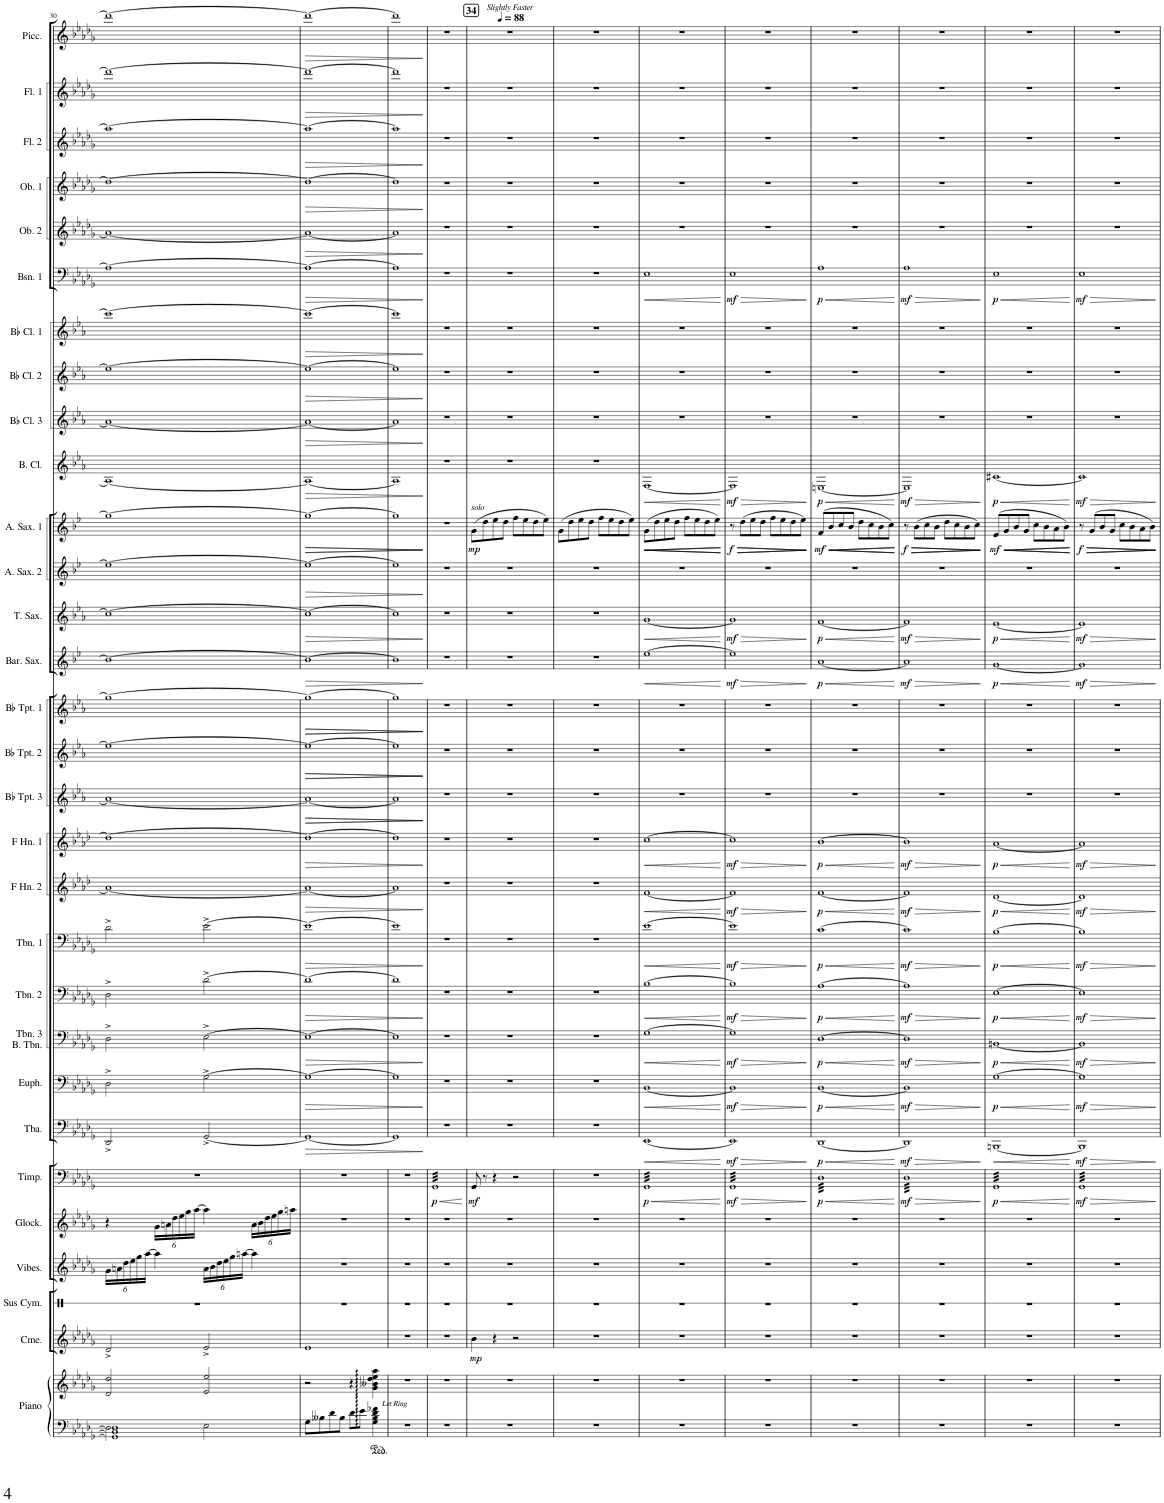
**kern	**kern	**kern	**dynam	**kern	**kern	**kern	**kern	**dynam	**kern	**dynam	**kern	**dynam	**kern	**dynam	**kern	**dynam	**kern	**dynam	**kern	**dynam	**kern	**dynam	**kern	**dynam	**kern	**dynam	**kern	**dynam	**kern	**dynam	**kern	**dynam	**kern	**dynam	**kern	**dynam	**kern	**dynam	**kern	**dynam	**kern	**dynam	**kern	**dynam	**kern	**dynam	**kern	**dynam	**kern	**dynam	**kern	**dynam	**kern	**dynam	**kern	**dynam
*part30	*part30	*part29	*part29	*part28	*part27	*part26	*part25	*part25	*part24	*part24	*part23	*part23	*part22	*part22	*part21	*part21	*part20	*part20	*part19	*part19	*part18	*part18	*part17	*part17	*part16	*part16	*part15	*part15	*part14	*part14	*part13	*part13	*part12	*part12	*part11	*part11	*part10	*part10	*part9	*part9	*part8	*part8	*part7	*part7	*part6	*part6	*part5	*part5	*part4	*part4	*part3	*part3	*part2	*part2	*part1	*part1
*staff31	*staff30	*staff29	*staff29	*staff28	*staff27	*staff26	*staff25	*staff25	*staff24	*staff24	*staff23	*staff23	*staff22	*staff22	*staff21	*staff21	*staff20	*staff20	*staff19	*staff19	*staff18	*staff18	*staff17	*staff17	*staff16	*staff16	*staff15	*staff15	*staff14	*staff14	*staff13	*staff13	*staff12	*staff12	*staff11	*staff11	*staff10	*staff10	*staff9	*staff9	*staff8	*staff8	*staff7	*staff7	*staff6	*staff6	*staff5	*staff5	*staff4	*staff4	*staff3	*staff3	*staff2	*staff2	*staff1	*staff1
*I"Piano	*	*I"Chimes	*	*I"Suspended Cymbal	*I"Vibraphone	*I"Glockenspiel	*I"Timpani	*	*I"Tuba	*	*I"Euphonium	*	*I"Trombone 3 &amp; Bass Trombone	*	*I"Trombone 2	*	*I"Trombone 1	*	*I"F Horn 2	*	*I"F Horn 1	*	*I"Bb Trumpet 3	*	*I"Bb Trumpet 2	*	*I"Bb Trumpet 1	*	*I"Baritone Saxophone	*	*I"Tenor Saxophone	*	*I"Alto Saxophone 2	*	*I"Alto Saxophone 1	*	*I"Bass Clarinet	*	*I"Bb Clarinet 3	*	*I"Bb Clarinet 2	*	*I"Bb Clarinet 1	*	*I"Bassoon 1	*	*I"Oboe 2	*	*I"Oboe 1	*	*I"Flute 2	*	*I"Flute 1	*	*I"Piccolo	*
*I'Piano	*	*I'Cme.	*	*I'Sus Cym.	*	*I'Glock.	*I'Timp.	*	*I'Tba.	*	*I'Euph.	*	*I'Tbn. 3 B. Tbn.	*	*I'Tbn. 2	*	*I'Tbn. 1	*	*I'F Hn. 2	*	*I'F Hn. 1	*	*I'Bb Tpt. 3	*	*I'Bb Tpt. 2	*	*I'Bb Tpt. 1	*	*I'Bar. Sax.	*	*I'T. Sax.	*	*I'A. Sax. 2	*	*I'A. Sax. 1	*	*I'B. Cl.	*	*I'Bb Cl. 3	*	*I'Bb Cl. 2	*	*I'Bb Cl. 1	*	*I'Bsn. 1	*	*I'Ob. 2	*	*I'Ob. 1	*	*I'Fl. 2	*	*I'Fl. 1	*	*I'Picc.	*
!!LO:PB:g=z
*clefF4	*clefG2	*clefG2	*	*clefX	*clefG2	*clefG2	*clefF4	*	*clefF4	*	*clefF4	*	*clefF4	*	*clefF4	*	*clefF4	*	*clefG2	*	*clefG2	*	*clefG2	*	*clefG2	*	*clefG2	*	*clefG2	*	*clefG2	*	*clefG2	*	*clefG2	*	*clefG2	*	*clefG2	*	*clefG2	*	*clefG2	*	*clefF4	*	*clefG2	*	*clefG2	*	*clefG2	*	*clefG2	*	*clefG2	*
*	*	*	*	*	*	*Trd-14c-24	*	*	*	*	*	*	*	*	*	*	*	*	*Trd4c7	*	*Trd4c7	*	*Trd1c2	*	*Trd1c2	*	*Trd1c2	*	*Trd12c21	*	*Trd8c14	*	*Trd5c9	*	*Trd5c9	*	*Trd8c14	*	*Trd1c2	*	*Trd1c2	*	*Trd1c2	*	*	*	*	*	*	*	*	*	*	*	*Trd-7c-12	*
*k[b-e-a-d-g-]	*k[b-e-a-d-g-]	*k[b-e-a-d-g-]	*	*k[]	*k[b-e-a-d-g-]	*k[b-e-a-d-g-]	*k[b-e-a-d-g-]	*	*k[b-e-a-d-g-]	*	*k[b-e-a-d-g-]	*	*k[b-e-a-d-g-]	*	*k[b-e-a-d-g-]	*	*k[b-e-a-d-g-]	*	*k[b-e-a-d-]	*	*k[b-e-a-d-]	*	*k[b-e-a-]	*	*k[b-e-a-]	*	*k[b-e-a-]	*	*k[b-e-]	*	*k[b-e-a-]	*	*k[b-e-]	*	*k[b-e-]	*	*k[b-e-a-]	*	*k[b-e-a-]	*	*k[b-e-a-]	*	*k[b-e-a-]	*	*k[b-e-a-d-g-]	*	*k[b-e-a-d-g-]	*	*k[b-e-a-d-g-]	*	*k[b-e-a-d-g-]	*	*k[b-e-a-d-g-]	*	*k[b-e-a-d-g-]	*
*M4/4	*M4/4	*M4/4	*	*M4/4	*M4/4	*M4/4	*M4/4	*	*M4/4	*	*M4/4	*	*M4/4	*	*M4/4	*	*M4/4	*	*M4/4	*	*M4/4	*	*M4/4	*	*M4/4	*	*M4/4	*	*M4/4	*	*M4/4	*	*M4/4	*	*M4/4	*	*M4/4	*	*M4/4	*	*M4/4	*	*M4/4	*	*M4/4	*	*M4/4	*	*M4/4	*	*M4/4	*	*M4/4	*	*M4/4	*
=30	=30	=30	=30	=30	=30	=30	=30	=30	=30	=30	=30	=30	=30	=30	=30	=30	=30	=30	=30	=30	=30	=30	=30	=30	=30	=30	=30	=30	=30	=30	=30	=30	=30	=30	=30	=30	=30	=30	=30	=30	=30	=30	=30	=30	=30	=30	=30	=30	=30	=30	=30	=30	=30	=30	=30	=30
*^	*	*	*	*	*	*	*	*	*	*	*	*	*	*	*	*	*	*	*	*	*	*	*	*	*	*	*	*	*	*	*	*	*	*	*	*	*	*	*	*	*	*	*	*	*	*	*	*	*	*	*	*	*	*	*	*
*	*	*	*	*	*	*Xbrackettup	*	*	*	*	*	*	*	*	*	*	*	*	*	*	*	*	*	*	*	*	*	*	*	*	*	*	*	*	*	*	*	*	*	*	*	*	*	*	*	*	*	*	*	*	*	*	*	*	*	*	*
1GG-] 1BB--] 1D-]	2D-\	2d-/ 2dd-/	2d-^/	.	1r	24g-\LL	4r	1r	.	2DD-^/	.	2D-^\	.	2D-^\	.	2D-^\	.	2d-^\	.	1a-_	.	1dd-_	.	1a-_	.	1ee-_	.	1gg-_	.	1b-_	.	1cc-_	.	1ee-_	.	1gg-_	.	1A-_	.	1a-_	.	1ee-_	.	1ccc-_	.	1A_	.	1an_	.	1dd-_	.	1aan_	.	1ddd-_	.	1ddd-_	.
.	.	.	.	.	.	24an\	.	.	.	.	.	.	.	.	.	.	.	.	.	.	.	.	.	.	.	.	.	.	.	.	.	.	.	.	.	.	.	.	.	.	.	.	.	.	.	.	.	.	.	.	.	.	.	.	.	.	.
.	.	.	.	.	.	24dd-\	.	.	.	.	.	.	.	.	.	.	.	.	.	.	.	.	.	.	.	.	.	.	.	.	.	.	.	.	.	.	.	.	.	.	.	.	.	.	.	.	.	.	.	.	.	.	.	.	.	.	.
.	.	.	.	.	.	24ee-\	.	.	.	.	.	.	.	.	.	.	.	.	.	.	.	.	.	.	.	.	.	.	.	.	.	.	.	.	.	.	.	.	.	.	.	.	.	.	.	.	.	.	.	.	.	.	.	.	.	.	.
.	.	.	.	.	.	24gg-\	.	.	.	.	.	.	.	.	.	.	.	.	.	.	.	.	.	.	.	.	.	.	.	.	.	.	.	.	.	.	.	.	.	.	.	.	.	.	.	.	.	.	.	.	.	.	.	.	.	.	.
.	.	.	.	.	.	[24aa-\JJ	.	.	.	.	.	.	.	.	.	.	.	.	.	.	.	.	.	.	.	.	.	.	.	.	.	.	.	.	.	.	.	.	.	.	.	.	.	.	.	.	.	.	.	.	.	.	.	.	.	.	.
*	*	*	*	*	*	*	*Xbrackettup	*	*	*	*	*	*	*	*	*	*	*	*	*	*	*	*	*	*	*	*	*	*	*	*	*	*	*	*	*	*	*	*	*	*	*	*	*	*	*	*	*	*	*	*	*	*	*	*	*	*
.	.	.	.	.	.	4aa-\]	24g-\LL	.	.	.	.	.	.	.	.	.	.	.	.	.	.	.	.	.	.	.	.	.	.	.	.	.	.	.	.	.	.	.	.	.	.	.	.	.	.	.	.	.	.	.	.	.	.	.	.	.	.
.	.	.	.	.	.	.	24an\	.	.	.	.	.	.	.	.	.	.	.	.	.	.	.	.	.	.	.	.	.	.	.	.	.	.	.	.	.	.	.	.	.	.	.	.	.	.	.	.	.	.	.	.	.	.	.	.	.	.
.	.	.	.	.	.	.	24dd-\	.	.	.	.	.	.	.	.	.	.	.	.	.	.	.	.	.	.	.	.	.	.	.	.	.	.	.	.	.	.	.	.	.	.	.	.	.	.	.	.	.	.	.	.	.	.	.	.	.	.
.	.	.	.	.	.	.	24ee-\	.	.	.	.	.	.	.	.	.	.	.	.	.	.	.	.	.	.	.	.	.	.	.	.	.	.	.	.	.	.	.	.	.	.	.	.	.	.	.	.	.	.	.	.	.	.	.	.	.	.
.	.	.	.	.	.	.	24gg-\	.	.	.	.	.	.	.	.	.	.	.	.	.	.	.	.	.	.	.	.	.	.	.	.	.	.	.	.	.	.	.	.	.	.	.	.	.	.	.	.	.	.	.	.	.	.	.	.	.	.
.	.	.	.	.	.	.	[24aa-\JJ	.	.	.	.	.	.	.	.	.	.	.	.	.	.	.	.	.	.	.	.	.	.	.	.	.	.	.	.	.	.	.	.	.	.	.	.	.	.	.	.	.	.	.	.	.	.	.	.	.	.
.	2E-\	2e-/ 2ee-/	2e-^/	.	.	24a\LL	4aa-\]	.	.	[2GG-^/	.	[2G-^\	.	[2E-^\	.	[2d-^\	.	[2e-^\	.	.	.	.	.	.	.	.	.	.	.	.	.	.	.	.	.	.	.	.	.	.	.	.	.	.	.	.	.	.	.	.	.	.	.	.	.	.	.
.	.	.	.	.	.	24b-\	.	.	.	.	.	.	.	.	.	.	.	.	.	.	.	.	.	.	.	.	.	.	.	.	.	.	.	.	.	.	.	.	.	.	.	.	.	.	.	.	.	.	.	.	.	.	.	.	.	.	.
.	.	.	.	.	.	24dd-\	.	.	.	.	.	.	.	.	.	.	.	.	.	.	.	.	.	.	.	.	.	.	.	.	.	.	.	.	.	.	.	.	.	.	.	.	.	.	.	.	.	.	.	.	.	.	.	.	.	.	.
.	.	.	.	.	.	24ee-\	.	.	.	.	.	.	.	.	.	.	.	.	.	.	.	.	.	.	.	.	.	.	.	.	.	.	.	.	.	.	.	.	.	.	.	.	.	.	.	.	.	.	.	.	.	.	.	.	.	.	.
.	.	.	.	.	.	24gg-\	.	.	.	.	.	.	.	.	.	.	.	.	.	.	.	.	.	.	.	.	.	.	.	.	.	.	.	.	.	.	.	.	.	.	.	.	.	.	.	.	.	.	.	.	.	.	.	.	.	.	.
.	.	.	.	.	.	[24aan\JJ	.	.	.	.	.	.	.	.	.	.	.	.	.	.	.	.	.	.	.	.	.	.	.	.	.	.	.	.	.	.	.	.	.	.	.	.	.	.	.	.	.	.	.	.	.	.	.	.	.	.	.
.	.	.	.	.	.	4aa\]	24a\LL	.	.	.	.	.	.	.	.	.	.	.	.	.	.	.	.	.	.	.	.	.	.	.	.	.	.	.	.	.	.	.	.	.	.	.	.	.	.	.	.	.	.	.	.	.	.	.	.	.	.
.	.	.	.	.	.	.	24b-\	.	.	.	.	.	.	.	.	.	.	.	.	.	.	.	.	.	.	.	.	.	.	.	.	.	.	.	.	.	.	.	.	.	.	.	.	.	.	.	.	.	.	.	.	.	.	.	.	.	.
.	.	.	.	.	.	.	24dd-\	.	.	.	.	.	.	.	.	.	.	.	.	.	.	.	.	.	.	.	.	.	.	.	.	.	.	.	.	.	.	.	.	.	.	.	.	.	.	.	.	.	.	.	.	.	.	.	.	.	.
.	.	.	.	.	.	.	24ee-\	.	.	.	.	.	.	.	.	.	.	.	.	.	.	.	.	.	.	.	.	.	.	.	.	.	.	.	.	.	.	.	.	.	.	.	.	.	.	.	.	.	.	.	.	.	.	.	.	.	.
.	.	.	.	.	.	.	24gg-\	.	.	.	.	.	.	.	.	.	.	.	.	.	.	.	.	.	.	.	.	.	.	.	.	.	.	.	.	.	.	.	.	.	.	.	.	.	.	.	.	.	.	.	.	.	.	.	.	.	.
.	.	.	.	.	.	.	24aan\JJ	.	.	.	.	.	.	.	.	.	.	.	.	.	.	.	.	.	.	.	.	.	.	.	.	.	.	.	.	.	.	.	.	.	.	.	.	.	.	.	.	.	.	.	.	.	.	.	.	.	.
*v	*v	*	*	*	*	*	*	*	*	*	*	*	*	*	*	*	*	*	*	*	*	*	*	*	*	*	*	*	*	*	*	*	*	*	*	*	*	*	*	*	*	*	*	*	*	*	*	*	*	*	*	*	*	*	*	*	*
=31	=31	=31	=31	=31	=31	=31	=31	=31	=31	=31	=31	=31	=31	=31	=31	=31	=31	=31	=31	=31	=31	=31	=31	=31	=31	=31	=31	=31	=31	=31	=31	=31	=31	=31	=31	=31	=31	=31	=31	=31	=31	=31	=31	=31	=31	=31	=31	=31	=31	=31	=31	=31	=31	=31	=31	=31
!	!	!	!	!	!	!	!	!	!	!LO:HP:b	!	!LO:HP:b	!	!LO:HP:b	!	!LO:HP:b	!	!LO:HP:b	!	!LO:HP:b	!	!LO:HP:b	!	!LO:HP:b	!	!LO:HP:b	!	!LO:HP:b	!	!LO:HP:b	!	!LO:HP:b	!	!LO:HP:b	!	!	!	!LO:HP:b	!	!LO:HP:b	!	!LO:HP:b	!	!LO:HP:b	!	!LO:HP:b	!	!LO:HP:b	!	!LO:HP:b	!	!LO:HP:b	!	!LO:HP:b	!	!LO:HP:b
8G-\L	2r	1e-	.	1r	1r	1r	1r	.	1GG-_	>	1G-_	>	1E-_	>	1d-_	>	1e-_	>	1a-_	>	1dd-_	>	1a-_	>	1ee-_	>	1gg-_	>	1b-_	>	1cc-_	>	1ee-_	>	1gg-_	.	1A-_	>	1a-_	>	1ee-_	>	1ccc-_	>	1A_	>	1a_	>	1dd-_	>	1aa_	>	1ddd-_	>	1ddd-_	>
8B--X\	.	.	.	.	.	.	.	.	.	.	.	.	.	.	.	.	.	.	.	.	.	.	.	.	.	.	.	.	.	.	.	.	.	.	.	.	.	.	.	.	.	.	.	.	.	.	.	.	.	.	.	.	.	.	.	.
8d-\	.	.	.	.	.	.	.	.	.	.	.	.	.	.	.	.	.	.	.	.	.	.	.	.	.	.	.	.	.	.	.	.	.	.	.	.	.	.	.	.	.	.	.	.	.	.	.	.	.	.	.	.	.	.	.	.
8B--\J	.	.	.	.	.	.	.	.	.	.	.	.	.	.	.	.	.	.	.	.	.	.	.	.	.	.	.	.	.	.	.	.	.	.	.	.	.	.	.	.	.	.	.	.	.	.	.	.	.	.	.	.	.	.	.	.
8d-\L	4r	.	.	.	.	.	.	.	.	.	.	.	.	.	.	.	.	.	.	.	.	.	.	.	.	.	.	.	.	.	.	.	.	.	.	.	.	.	.	.	.	.	.	.	.	.	.	.	.	.	.	.	.	.	.	.
8e-\J	.	.	.	.	.	.	.	.	.	.	.	.	.	.	.	.	.	.	.	.	.	.	.	.	.	.	.	.	.	.	.	.	.	.	.	.	.	.	.	.	.	.	.	.	.	.	.	.	.	.	.	.	.	.	.	.
!	!LO:TX:b:i:t=Let Ring	!	!	!	!	!	!	!	!	!	!	!	!	!	!	!	!	!	!	!	!	!	!	!	!	!	!	!	!	!	!	!	!	!	!	!	!	!	!	!	!	!	!	!	!	!	!	!	!	!	!	!	!	!	!	!
4G-\ 4B--\ 4d-\ 4f-X\	4g-\ 4b--X\ 4dd-\ 4ee-\ 4aa-\	.	.	.	.	.	.	.	.	.	.	.	.	.	.	.	.	.	.	.	.	.	.	.	.	.	.	.	.	.	.	.	.	.	.	.	.	.	.	.	.	.	.	.	.	.	.	.	.	.	.	.	.	.	.	.
=32	=32	=32	=32	=32	=32	=32	=32	=32	=32	=32	=32	=32	=32	=32	=32	=32	=32	=32	=32	=32	=32	=32	=32	=32	=32	=32	=32	=32	=32	=32	=32	=32	=32	=32	=32	=32	=32	=32	=32	=32	=32	=32	=32	=32	=32	=32	=32	=32	=32	=32	=32	=32	=32	=32	=32	=32
!	!	!	!	!	!	!	!	!	!	!	!	!	!	!	!	!	!	!	!	!	!	!	!	!LO:HP:b	!	!LO:HP:b	!	!LO:HP:b	!	!	!	!	!	!	!	!LO:HP:b	!	!	!	!	!	!	!	!	!	!	!	!	!	!	!	!	!	!	!	!
!	!	!	!	!	!	!	!	!	!	!	!	!	!	!	!	!	!	!	!	!	!	!	!	!	!	!	!	!	!	!	!	!	!	!	!	!LO:HP:n=1:b	!	!	!	!	!	!	!	!	!	!	!	!	!	!	!	!	!	!	!	!
1r	1r	1r	.	1r	1r	1r	1r	.	1GG-]	.	1G-]	.	1E-]	.	1d-]	.	1e-]	.	1a-]	.	1dd-]	.	1a-]	>	1ee-]	>	1gg-]	>	1b-]	.	1cc-]	.	1ee-]	.	1gg-]	> >	1A-]	.	1a-]	.	1ee-]	.	1ccc-]	.	1A]	.	1a]	.	1dd-]	.	1aa]	.	1ddd-]	.	1ddd-]	.
.	.	.	.	.	.	.	.	.	.	]	.	]	.	]	.	]	.	]	.	]	.	]	.	] ]	.	] ]	.	] ]	.	]	.	]	.	]	.	.	.	]	.	]	.	]	.	]	.	]	.	]	.	]	.	]	.	]	.	]
=33	=33	=33	=33	=33	=33	=33	=33	=33	=33	=33	=33	=33	=33	=33	=33	=33	=33	=33	=33	=33	=33	=33	=33	=33	=33	=33	=33	=33	=33	=33	=33	=33	=33	=33	=33	=33	=33	=33	=33	=33	=33	=33	=33	=33	=33	=33	=33	=33	=33	=33	=33	=33	=33	=33	=33	=33
!	!	!	!	!	!	!	!	!LO:HP:b	!	!	!	!	!	!	!	!	!	!	!	!	!	!	!	!	!	!	!	!	!	!	!	!	!	!	!	!	!	!	!	!	!	!	!	!	!	!	!	!	!	!	!	!	!	!	!	!
!	!	!	!	!	!	!	!	!LO:DY:n=1:b	!	!	!	!	!	!	!	!	!	!	!	!	!	!	!	!	!	!	!	!	!	!	!	!	!	!	!	!	!	!	!	!	!	!	!	!	!	!	!	!	!	!	!	!	!	!	!	!
*	*	*	*	*	*	*	*tremolo	*	*	*	*	*	*	*	*	*	*	*	*	*	*	*	*	*	*	*	*	*	*	*	*	*	*	*	*	*	*	*	*	*	*	*	*	*	*	*	*	*	*	*	*	*	*	*	*	*
1r	1r	1r	.	1r	1r	1r	32GG-LLL	< p	1r	.	1r	.	1r	.	1r	.	1r	.	1r	.	1r	.	1r	.	1r	.	1r	.	1r	.	1r	.	1r	.	1r	.	1r	.	1r	.	1r	.	1r	.	1r	.	1r	.	1r	.	1r	.	1r	.	1r	.
.	.	.	.	.	.	.	32GG-	.	.	.	.	.	.	.	.	.	.	.	.	.	.	.	.	.	.	.	.	.	.	.	.	.	.	.	.	.	.	.	.	.	.	.	.	.	.	.	.	.	.	.	.	.	.	.	.	.
.	.	.	.	.	.	.	32GG-	.	.	.	.	.	.	.	.	.	.	.	.	.	.	.	.	.	.	.	.	.	.	.	.	.	.	.	.	.	.	.	.	.	.	.	.	.	.	.	.	.	.	.	.	.	.	.	.	.
.	.	.	.	.	.	.	32GG-	.	.	.	.	.	.	.	.	.	.	.	.	.	.	.	.	.	.	.	.	.	.	.	.	.	.	.	.	.	.	.	.	.	.	.	.	.	.	.	.	.	.	.	.	.	.	.	.	.
.	.	.	.	.	.	.	32GG-	.	.	.	.	.	.	.	.	.	.	.	.	.	.	.	.	.	.	.	.	.	.	.	.	.	.	.	.	.	.	.	.	.	.	.	.	.	.	.	.	.	.	.	.	.	.	.	.	.
.	.	.	.	.	.	.	32GG-	.	.	.	.	.	.	.	.	.	.	.	.	.	.	.	.	.	.	.	.	.	.	.	.	.	.	.	.	.	.	.	.	.	.	.	.	.	.	.	.	.	.	.	.	.	.	.	.	.
.	.	.	.	.	.	.	32GG-	.	.	.	.	.	.	.	.	.	.	.	.	.	.	.	.	.	.	.	.	.	.	.	.	.	.	.	.	.	.	.	.	.	.	.	.	.	.	.	.	.	.	.	.	.	.	.	.	.
.	.	.	.	.	.	.	32GG-	.	.	.	.	.	.	.	.	.	.	.	.	.	.	.	.	.	.	.	.	.	.	.	.	.	.	.	.	.	.	.	.	.	.	.	.	.	.	.	.	.	.	.	.	.	.	.	.	.
.	.	.	.	.	.	.	32GG-	.	.	.	.	.	.	.	.	.	.	.	.	.	.	.	.	.	.	.	.	.	.	.	.	.	.	.	.	.	.	.	.	.	.	.	.	.	.	.	.	.	.	.	.	.	.	.	.	.
.	.	.	.	.	.	.	32GG-	.	.	.	.	.	.	.	.	.	.	.	.	.	.	.	.	.	.	.	.	.	.	.	.	.	.	.	.	.	.	.	.	.	.	.	.	.	.	.	.	.	.	.	.	.	.	.	.	.
.	.	.	.	.	.	.	32GG-	.	.	.	.	.	.	.	.	.	.	.	.	.	.	.	.	.	.	.	.	.	.	.	.	.	.	.	.	.	.	.	.	.	.	.	.	.	.	.	.	.	.	.	.	.	.	.	.	.
.	.	.	.	.	.	.	32GG-	.	.	.	.	.	.	.	.	.	.	.	.	.	.	.	.	.	.	.	.	.	.	.	.	.	.	.	.	.	.	.	.	.	.	.	.	.	.	.	.	.	.	.	.	.	.	.	.	.
.	.	.	.	.	.	.	32GG-	.	.	.	.	.	.	.	.	.	.	.	.	.	.	.	.	.	.	.	.	.	.	.	.	.	.	.	.	.	.	.	.	.	.	.	.	.	.	.	.	.	.	.	.	.	.	.	.	.
.	.	.	.	.	.	.	32GG-	.	.	.	.	.	.	.	.	.	.	.	.	.	.	.	.	.	.	.	.	.	.	.	.	.	.	.	.	.	.	.	.	.	.	.	.	.	.	.	.	.	.	.	.	.	.	.	.	.
.	.	.	.	.	.	.	32GG-	.	.	.	.	.	.	.	.	.	.	.	.	.	.	.	.	.	.	.	.	.	.	.	.	.	.	.	.	.	.	.	.	.	.	.	.	.	.	.	.	.	.	.	.	.	.	.	.	.
.	.	.	.	.	.	.	32GG-	.	.	.	.	.	.	.	.	.	.	.	.	.	.	.	.	.	.	.	.	.	.	.	.	.	.	.	.	.	.	.	.	.	.	.	.	.	.	.	.	.	.	.	.	.	.	.	.	.
.	.	.	.	.	.	.	32GG-	.	.	.	.	.	.	.	.	.	.	.	.	.	.	.	.	.	.	.	.	.	.	.	.	.	.	.	.	.	.	.	.	.	.	.	.	.	.	.	.	.	.	.	.	.	.	.	.	.
.	.	.	.	.	.	.	32GG-	.	.	.	.	.	.	.	.	.	.	.	.	.	.	.	.	.	.	.	.	.	.	.	.	.	.	.	.	.	.	.	.	.	.	.	.	.	.	.	.	.	.	.	.	.	.	.	.	.
.	.	.	.	.	.	.	32GG-	.	.	.	.	.	.	.	.	.	.	.	.	.	.	.	.	.	.	.	.	.	.	.	.	.	.	.	.	.	.	.	.	.	.	.	.	.	.	.	.	.	.	.	.	.	.	.	.	.
.	.	.	.	.	.	.	32GG-	.	.	.	.	.	.	.	.	.	.	.	.	.	.	.	.	.	.	.	.	.	.	.	.	.	.	.	.	.	.	.	.	.	.	.	.	.	.	.	.	.	.	.	.	.	.	.	.	.
.	.	.	.	.	.	.	32GG-	.	.	.	.	.	.	.	.	.	.	.	.	.	.	.	.	.	.	.	.	.	.	.	.	.	.	.	.	.	.	.	.	.	.	.	.	.	.	.	.	.	.	.	.	.	.	.	.	.
.	.	.	.	.	.	.	32GG-	.	.	.	.	.	.	.	.	.	.	.	.	.	.	.	.	.	.	.	.	.	.	.	.	.	.	.	.	.	.	.	.	.	.	.	.	.	.	.	.	.	.	.	.	.	.	.	.	.
.	.	.	.	.	.	.	32GG-	.	.	.	.	.	.	.	.	.	.	.	.	.	.	.	.	.	.	.	.	.	.	.	.	.	.	.	.	.	.	.	.	.	.	.	.	.	.	.	.	.	.	.	.	.	.	.	.	.
.	.	.	.	.	.	.	32GG-	.	.	.	.	.	.	.	.	.	.	.	.	.	.	.	.	.	.	.	.	.	.	.	.	.	.	.	.	.	.	.	.	.	.	.	.	.	.	.	.	.	.	.	.	.	.	.	.	.
.	.	.	.	.	.	.	32GG-	.	.	.	.	.	.	.	.	.	.	.	.	.	.	.	.	.	.	.	.	.	.	.	.	.	.	.	.	.	.	.	.	.	.	.	.	.	.	.	.	.	.	.	.	.	.	.	.	.
.	.	.	.	.	.	.	32GG-	.	.	.	.	.	.	.	.	.	.	.	.	.	.	.	.	.	.	.	.	.	.	.	.	.	.	.	.	.	.	.	.	.	.	.	.	.	.	.	.	.	.	.	.	.	.	.	.	.
.	.	.	.	.	.	.	32GG-	.	.	.	.	.	.	.	.	.	.	.	.	.	.	.	.	.	.	.	.	.	.	.	.	.	.	.	.	.	.	.	.	.	.	.	.	.	.	.	.	.	.	.	.	.	.	.	.	.
.	.	.	.	.	.	.	32GG-	.	.	.	.	.	.	.	.	.	.	.	.	.	.	.	.	.	.	.	.	.	.	.	.	.	.	.	.	.	.	.	.	.	.	.	.	.	.	.	.	.	.	.	.	.	.	.	.	.
.	.	.	.	.	.	.	32GG-	.	.	.	.	.	.	.	.	.	.	.	.	.	.	.	.	.	.	.	.	.	.	.	.	.	.	.	.	.	.	.	.	.	.	.	.	.	.	.	.	.	.	.	.	.	.	.	.	.
.	.	.	.	.	.	.	32GG-	.	.	.	.	.	.	.	.	.	.	.	.	.	.	.	.	.	.	.	.	.	.	.	.	.	.	.	.	.	.	.	.	.	.	.	.	.	.	.	.	.	.	.	.	.	.	.	.	.
.	.	.	.	.	.	.	32GG-	.	.	.	.	.	.	.	.	.	.	.	.	.	.	.	.	.	.	.	.	.	.	.	.	.	.	.	.	.	.	.	.	.	.	.	.	.	.	.	.	.	.	.	.	.	.	.	.	.
.	.	.	.	.	.	.	32GG-JJJ	.	.	.	.	.	.	.	.	.	.	.	.	.	.	.	.	.	.	.	.	.	.	.	.	.	.	.	.	.	.	.	.	.	.	.	.	.	.	.	.	.	.	.	.	.	.	.	.	.
*	*	*	*	*	*	*	*Xtremolo	*	*	*	*	*	*	*	*	*	*	*	*	*	*	*	*	*	*	*	*	*	*	*	*	*	*	*	*	*	*	*	*	*	*	*	*	*	*	*	*	*	*	*	*	*	*	*	*	*
.	.	.	.	.	.	.	.	[	.	.	.	.	.	.	.	.	.	.	.	.	.	.	.	.	.	.	.	.	.	.	.	.	.	.	.	.	.	.	.	.	.	.	.	.	.	.	.	.	.	.	.	.	.	.	.	.
=34	=34	=34	=34	=34	=34	=34	=34	=34	=34	=34	=34	=34	=34	=34	=34	=34	=34	=34	=34	=34	=34	=34	=34	=34	=34	=34	=34	=34	=34	=34	=34	=34	=34	=34	=34	=34	=34	=34	=34	=34	=34	=34	=34	=34	=34	=34	=34	=34	=34	=34	=34	=34	=34	=34	=34	=34
!!LO:REH:place=s1:a:B:cj:fs=12:t=34
*	*	*	*	*	*	*	*	*	*	*	*	*	*	*	*	*	*	*	*	*	*	*	*	*	*	*	*	*	*	*	*	*	*	*	*	*	*	*	*	*	*	*	*	*	*	*	*	*	*	*	*	*	*	*	*MM88	*
!	!	!	!	!	!	!	!	!	!	!	!	!	!	!	!	!	!	!	!	!	!	!	!	!	!	!	!	!	!	!	!	!	!	!	!	!	!	!	!	!	!	!	!	!	!	!	!	!	!	!	!	!	!	!	!LO:TX:a:i:t=Slightly Faster	!
!	!	!	!	!	!	!	!	!	!	!	!	!	!	!	!	!	!	!	!	!	!	!	!	!	!	!	!	!	!	!	!	!	!	!	!LO:TX:a:i:t=solo	!	!	!	!	!	!	!	!	!	!	!	!	!	!	!	!	!	!	!	!	!
!	!	!	!LO:DY:b	!	!	!	!	!LO:DY:b	!	!	!	!	!	!	!	!	!	!	!	!	!	!	!	!	!	!	!	!	!	!	!	!	!	!	!	!LO:DY:b	!	!	!	!	!	!	!	!	!	!	!	!	!	!	!	!	!	!	!	!
1r	1r	4b-\	mp	1r	1r	1r	8GG-/	mf	1r	.	1r	.	1r	.	1r	.	1r	.	1r	.	1r	.	1r	.	1r	.	1r	.	1r	.	1r	.	1r	.	(8g\L	mp	1r	.	1r	.	1r	.	1r	.	1r	.	1r	.	1r	.	1r	.	1r	.	1r	.
.	.	.	.	.	.	.	8r	.	.	.	.	.	.	.	.	.	.	.	.	.	.	.	.	.	.	.	.	.	.	.	.	.	.	.	8dd\	.	.	.	.	.	.	.	.	.	.	.	.	.	.	.	.	.	.	.	.	.
.	.	4r	.	.	.	.	4r	.	.	.	.	.	.	.	.	.	.	.	.	.	.	.	.	.	.	.	.	.	.	.	.	.	.	.	8ee-\	]	.	.	.	.	.	.	.	.	.	.	.	.	.	.	.	.	.	.	.	.
.	.	.	.	.	.	.	.	.	.	.	.	.	.	.	.	.	.	.	.	.	.	.	.	.	.	.	.	.	.	.	.	.	.	.	8dd\J	]	.	.	.	.	.	.	.	.	.	.	.	.	.	.	.	.	.	.	.	.
.	.	2r	.	.	.	.	2r	.	.	.	.	.	.	.	.	.	.	.	.	.	.	.	.	.	.	.	.	.	.	.	.	.	.	.	8ff\L	.	.	.	.	.	.	.	.	.	.	.	.	.	.	.	.	.	.	.	.	.
.	.	.	.	.	.	.	.	.	.	.	.	.	.	.	.	.	.	.	.	.	.	.	.	.	.	.	.	.	.	.	.	.	.	.	8ee-\	.	.	.	.	.	.	.	.	.	.	.	.	.	.	.	.	.	.	.	.	.
.	.	.	.	.	.	.	.	.	.	.	.	.	.	.	.	.	.	.	.	.	.	.	.	.	.	.	.	.	.	.	.	.	.	.	8dd\	.	.	.	.	.	.	.	.	.	.	.	.	.	.	.	.	.	.	.	.	.
.	.	.	.	.	.	.	.	.	.	.	.	.	.	.	.	.	.	.	.	.	.	.	.	.	.	.	.	.	.	.	.	.	.	.	8ee-\J)	.	.	.	.	.	.	.	.	.	.	.	.	.	.	.	.	.	.	.	.	.
=35	=35	=35	=35	=35	=35	=35	=35	=35	=35	=35	=35	=35	=35	=35	=35	=35	=35	=35	=35	=35	=35	=35	=35	=35	=35	=35	=35	=35	=35	=35	=35	=35	=35	=35	=35	=35	=35	=35	=35	=35	=35	=35	=35	=35	=35	=35	=35	=35	=35	=35	=35	=35	=35	=35	=35	=35
1r	1r	1r	.	1r	1r	1r	1r	.	1r	.	1r	.	1r	.	1r	.	1r	.	1r	.	1r	.	1r	.	1r	.	1r	.	1r	.	1r	.	1r	.	(8g\L	.	1r	.	1r	.	1r	.	1r	.	1r	.	1r	.	1r	.	1r	.	1r	.	1r	.
.	.	.	.	.	.	.	.	.	.	.	.	.	.	.	.	.	.	.	.	.	.	.	.	.	.	.	.	.	.	.	.	.	.	.	8dd\	.	.	.	.	.	.	.	.	.	.	.	.	.	.	.	.	.	.	.	.	.
.	.	.	.	.	.	.	.	.	.	.	.	.	.	.	.	.	.	.	.	.	.	.	.	.	.	.	.	.	.	.	.	.	.	.	8ee-\	.	.	.	.	.	.	.	.	.	.	.	.	.	.	.	.	.	.	.	.	.
.	.	.	.	.	.	.	.	.	.	.	.	.	.	.	.	.	.	.	.	.	.	.	.	.	.	.	.	.	.	.	.	.	.	.	8dd\J	.	.	.	.	.	.	.	.	.	.	.	.	.	.	.	.	.	.	.	.	.
.	.	.	.	.	.	.	.	.	.	.	.	.	.	.	.	.	.	.	.	.	.	.	.	.	.	.	.	.	.	.	.	.	.	.	8ff\L	.	.	.	.	.	.	.	.	.	.	.	.	.	.	.	.	.	.	.	.	.
.	.	.	.	.	.	.	.	.	.	.	.	.	.	.	.	.	.	.	.	.	.	.	.	.	.	.	.	.	.	.	.	.	.	.	8ee-\	.	.	.	.	.	.	.	.	.	.	.	.	.	.	.	.	.	.	.	.	.
.	.	.	.	.	.	.	.	.	.	.	.	.	.	.	.	.	.	.	.	.	.	.	.	.	.	.	.	.	.	.	.	.	.	.	8dd\	.	.	.	.	.	.	.	.	.	.	.	.	.	.	.	.	.	.	.	.	.
.	.	.	.	.	.	.	.	.	.	.	.	.	.	.	.	.	.	.	.	.	.	.	.	.	.	.	.	.	.	.	.	.	.	.	8ee-\J)	.	.	.	.	.	.	.	.	.	.	.	.	.	.	.	.	.	.	.	.	.
=36	=36	=36	=36	=36	=36	=36	=36	=36	=36	=36	=36	=36	=36	=36	=36	=36	=36	=36	=36	=36	=36	=36	=36	=36	=36	=36	=36	=36	=36	=36	=36	=36	=36	=36	=36	=36	=36	=36	=36	=36	=36	=36	=36	=36	=36	=36	=36	=36	=36	=36	=36	=36	=36	=36	=36	=36
!	!	!	!	!	!	!	!	!LO:HP:b	!	!LO:HP:b	!	!LO:HP:b	!	!LO:HP:b	!	!LO:HP:b	!	!LO:HP:b	!	!LO:HP:b	!	!LO:HP:b	!	!	!	!	!	!	!	!LO:HP:b	!	!LO:HP:b	!	!	!	!LO:HP:b	!	!LO:HP:b	!	!	!	!	!	!	!	!LO:HP:b	!	!	!	!	!	!	!	!	!	!
!	!	!	!	!	!	!	!	!LO:DY:n=1:b	!	!	!	!	!	!	!	!	!	!	!	!	!	!	!	!	!	!	!	!	!	!	!	!	!	!	!	!	!	!	!	!	!	!	!	!	!	!	!	!	!	!	!	!	!	!	!	!
*	*	*	*	*	*	*	*tremolo	*	*	*	*	*	*	*	*	*	*	*	*	*	*	*	*	*	*	*	*	*	*	*	*	*	*	*	*	*	*	*	*	*	*	*	*	*	*	*	*	*	*	*	*	*	*	*	*	*
1r	1r	1r	.	1r	1r	1r	32GG-LLL	< p	[1EE-	<	[1BB-	<	[1G-	<	[1B-	<	[1e-	<	[1f	<	[1cc	<	1r	.	1r	.	1r	.	[1ee-	<	[1g	<	1r	.	(8g\L	<	[1F	<	1r	.	1r	.	1r	.	1E-	<	1r	.	1r	.	1r	.	1r	.	1r	.
.	.	.	.	.	.	.	32GG-	.	.	.	.	.	.	.	.	.	.	.	.	.	.	.	.	.	.	.	.	.	.	.	.	.	.	.	.	.	.	.	.	.	.	.	.	.	.	.	.	.	.	.	.	.	.	.	.	.
.	.	.	.	.	.	.	32GG-	.	.	.	.	.	.	.	.	.	.	.	.	.	.	.	.	.	.	.	.	.	.	.	.	.	.	.	.	.	.	.	.	.	.	.	.	.	.	.	.	.	.	.	.	.	.	.	.	.
.	.	.	.	.	.	.	32GG-	.	.	.	.	.	.	.	.	.	.	.	.	.	.	.	.	.	.	.	.	.	.	.	.	.	.	.	.	.	.	.	.	.	.	.	.	.	.	.	.	.	.	.	.	.	.	.	.	.
!	!	!	!	!	!	!	!	!	!	!	!	!	!	!	!	!	!	!	!	!	!	!	!	!	!	!	!	!	!	!	!	!	!	!	!	!LO:HP:b	!	!	!	!	!	!	!	!	!	!	!	!	!	!	!	!	!	!	!	!
.	.	.	.	.	.	.	32GG-	.	.	.	.	.	.	.	.	.	.	.	.	.	.	.	.	.	.	.	.	.	.	.	.	.	.	.	8dd\	<	.	.	.	.	.	.	.	.	.	.	.	.	.	.	.	.	.	.	.	.
.	.	.	.	.	.	.	32GG-	.	.	.	.	.	.	.	.	.	.	.	.	.	.	.	.	.	.	.	.	.	.	.	.	.	.	.	.	.	.	.	.	.	.	.	.	.	.	.	.	.	.	.	.	.	.	.	.	.
.	.	.	.	.	.	.	32GG-	.	.	.	.	.	.	.	.	.	.	.	.	.	.	.	.	.	.	.	.	.	.	.	.	.	.	.	.	.	.	.	.	.	.	.	.	.	.	.	.	.	.	.	.	.	.	.	.	.
.	.	.	.	.	.	.	32GG-	.	.	.	.	.	.	.	.	.	.	.	.	.	.	.	.	.	.	.	.	.	.	.	.	.	.	.	.	.	.	.	.	.	.	.	.	.	.	.	.	.	.	.	.	.	.	.	.	.
!	!	!	!	!	!	!	!	!	!	!	!	!	!	!	!	!	!	!	!	!	!	!	!	!	!	!	!	!	!	!	!	!	!	!	!	!LO:HP:b	!	!	!	!	!	!	!	!	!	!	!	!	!	!	!	!	!	!	!	!
.	.	.	.	.	.	.	32GG-	.	.	.	.	.	.	.	.	.	.	.	.	.	.	.	.	.	.	.	.	.	.	.	.	.	.	.	8ee-\	<	.	.	.	.	.	.	.	.	.	.	.	.	.	.	.	.	.	.	.	.
.	.	.	.	.	.	.	32GG-	.	.	.	.	.	.	.	.	.	.	.	.	.	.	.	.	.	.	.	.	.	.	.	.	.	.	.	.	.	.	.	.	.	.	.	.	.	.	.	.	.	.	.	.	.	.	.	.	.
.	.	.	.	.	.	.	32GG-	.	.	.	.	.	.	.	.	.	.	.	.	.	.	.	.	.	.	.	.	.	.	.	.	.	.	.	.	.	.	.	.	.	.	.	.	.	.	.	.	.	.	.	.	.	.	.	.	.
.	.	.	.	.	.	.	32GG-	.	.	.	.	.	.	.	.	.	.	.	.	.	.	.	.	.	.	.	.	.	.	.	.	.	.	.	.	.	.	.	.	.	.	.	.	.	.	.	.	.	.	.	.	.	.	.	.	.
.	.	.	.	.	.	.	32GG-	.	.	.	.	.	.	.	.	.	.	.	.	.	.	.	.	.	.	.	.	.	.	.	.	.	.	.	8dd\J	.	.	.	.	.	.	.	.	.	.	.	.	.	.	.	.	.	.	.	.	.
.	.	.	.	.	.	.	32GG-	.	.	.	.	.	.	.	.	.	.	.	.	.	.	.	.	.	.	.	.	.	.	.	.	.	.	.	.	.	.	.	.	.	.	.	.	.	.	.	.	.	.	.	.	.	.	.	.	.
.	.	.	.	.	.	.	32GG-	.	.	.	.	.	.	.	.	.	.	.	.	.	.	.	.	.	.	.	.	.	.	.	.	.	.	.	.	.	.	.	.	.	.	.	.	.	.	.	.	.	.	.	.	.	.	.	.	.
.	.	.	.	.	.	.	32GG-	.	.	.	.	.	.	.	.	.	.	.	.	.	.	.	.	.	.	.	.	.	.	.	.	.	.	.	.	.	.	.	.	.	.	.	.	.	.	.	.	.	.	.	.	.	.	.	.	.
.	.	.	.	.	.	.	32GG-	.	.	.	.	.	.	.	.	.	.	.	.	.	.	.	.	.	.	.	.	.	.	.	.	.	.	.	8ff\L	.	.	.	.	.	.	.	.	.	.	.	.	.	.	.	.	.	.	.	.	.
.	.	.	.	.	.	.	32GG-	.	.	.	.	.	.	.	.	.	.	.	.	.	.	.	.	.	.	.	.	.	.	.	.	.	.	.	.	.	.	.	.	.	.	.	.	.	.	.	.	.	.	.	.	.	.	.	.	.
.	.	.	.	.	.	.	32GG-	.	.	.	.	.	.	.	.	.	.	.	.	.	.	.	.	.	.	.	.	.	.	.	.	.	.	.	.	.	.	.	.	.	.	.	.	.	.	.	.	.	.	.	.	.	.	.	.	.
.	.	.	.	.	.	.	32GG-	.	.	.	.	.	.	.	.	.	.	.	.	.	.	.	.	.	.	.	.	.	.	.	.	.	.	.	.	.	.	.	.	.	.	.	.	.	.	.	.	.	.	.	.	.	.	.	.	.
.	.	.	.	.	.	.	32GG-	.	.	.	.	.	.	.	.	.	.	.	.	.	.	.	.	.	.	.	.	.	.	.	.	.	.	.	8ee-\	.	.	.	.	.	.	.	.	.	.	.	.	.	.	.	.	.	.	.	.	.
.	.	.	.	.	.	.	32GG-	.	.	.	.	.	.	.	.	.	.	.	.	.	.	.	.	.	.	.	.	.	.	.	.	.	.	.	.	.	.	.	.	.	.	.	.	.	.	.	.	.	.	.	.	.	.	.	.	.
.	.	.	.	.	.	.	32GG-	.	.	.	.	.	.	.	.	.	.	.	.	.	.	.	.	.	.	.	.	.	.	.	.	.	.	.	.	.	.	.	.	.	.	.	.	.	.	.	.	.	.	.	.	.	.	.	.	.
.	.	.	.	.	.	.	32GG-	.	.	.	.	.	.	.	.	.	.	.	.	.	.	.	.	.	.	.	.	.	.	.	.	.	.	.	.	.	.	.	.	.	.	.	.	.	.	.	.	.	.	.	.	.	.	.	.	.
.	.	.	.	.	.	.	32GG-	.	.	.	.	.	.	.	.	.	.	.	.	.	.	.	.	.	.	.	.	.	.	.	.	.	.	.	8dd\	.	.	.	.	.	.	.	.	.	.	.	.	.	.	.	.	.	.	.	.	.
.	.	.	.	.	.	.	32GG-	.	.	.	.	.	.	.	.	.	.	.	.	.	.	.	.	.	.	.	.	.	.	.	.	.	.	.	.	.	.	.	.	.	.	.	.	.	.	.	.	.	.	.	.	.	.	.	.	.
.	.	.	.	.	.	.	32GG-	.	.	.	.	.	.	.	.	.	.	.	.	.	.	.	.	.	.	.	.	.	.	.	.	.	.	.	.	.	.	.	.	.	.	.	.	.	.	.	.	.	.	.	.	.	.	.	.	.
.	.	.	.	.	.	.	32GG-	.	.	.	.	.	.	.	.	.	.	.	.	.	.	.	.	.	.	.	.	.	.	.	.	.	.	.	.	.	.	.	.	.	.	.	.	.	.	.	.	.	.	.	.	.	.	.	.	.
.	.	.	.	.	.	.	32GG-	.	.	.	.	.	.	.	.	.	.	.	.	.	.	.	.	.	.	.	.	.	.	.	.	.	.	.	8ee-\J)	.	.	.	.	.	.	.	.	.	.	.	.	.	.	.	.	.	.	.	.	.
.	.	.	.	.	.	.	32GG-	.	.	.	.	.	.	.	.	.	.	.	.	.	.	.	.	.	.	.	.	.	.	.	.	.	.	.	.	.	.	.	.	.	.	.	.	.	.	.	.	.	.	.	.	.	.	.	.	.
.	.	.	.	.	.	.	32GG-	.	.	.	.	.	.	.	.	.	.	.	.	.	.	.	.	.	.	.	.	.	.	.	.	.	.	.	.	.	.	.	.	.	.	.	.	.	.	.	.	.	.	.	.	.	.	.	.	.
.	.	.	.	.	.	.	32GG-JJJ	.	.	.	.	.	.	.	.	.	.	.	.	.	.	.	.	.	.	.	.	.	.	.	.	.	.	.	.	.	.	.	.	.	.	.	.	.	.	.	.	.	.	.	.	.	.	.	.	.
.	.	.	.	.	.	.	.	[	.	[	.	[	.	[	.	[	.	[	.	[	.	[	.	.	.	.	.	.	.	[	.	[	.	.	.	[ [ [	.	[	.	.	.	.	.	.	.	[	.	.	.	.	.	.	.	.	.	.
=37	=37	=37	=37	=37	=37	=37	=37	=37	=37	=37	=37	=37	=37	=37	=37	=37	=37	=37	=37	=37	=37	=37	=37	=37	=37	=37	=37	=37	=37	=37	=37	=37	=37	=37	=37	=37	=37	=37	=37	=37	=37	=37	=37	=37	=37	=37	=37	=37	=37	=37	=37	=37	=37	=37	=37	=37
!	!	!	!	!	!	!	!	!LO:HP:b	!	!LO:HP:b	!	!LO:HP:b	!	!LO:HP:b	!	!LO:HP:b	!	!LO:HP:b	!	!LO:HP:b	!	!LO:HP:b	!	!	!	!	!	!	!	!LO:HP:b	!	!LO:HP:b	!	!	!	!LO:HP:b	!	!LO:HP:b	!	!	!	!	!	!	!	!LO:HP:b	!	!	!	!	!	!	!	!	!	!
!	!	!	!	!	!	!	!	!LO:DY:n=1:b	!	!LO:DY:n=1:b	!	!LO:DY:n=1:b	!	!LO:DY:n=1:b	!	!LO:DY:n=1:b	!	!LO:DY:n=1:b	!	!LO:DY:n=1:b	!	!LO:DY:n=1:b	!	!	!	!	!	!	!	!LO:DY:n=1:b	!	!LO:DY:n=1:b	!	!	!	!LO:DY:n=1:b	!	!LO:DY:n=1:b	!	!	!	!	!	!	!	!LO:DY:n=1:b	!	!	!	!	!	!	!	!	!	!
1r	1r	1r	.	1r	1r	1r	32GG-LLL	> mf	1EE-]	> mf	1BB-]	> mf	1G-]	> mf	1B-]	> mf	1e-]	> mf	1f]	> mf	1cc]	> mf	1r	.	1r	.	1r	.	1ee-]	> mf	1g]	> mf	1r	.	8r	> f	1F]	> mf	1r	.	1r	.	1r	.	1E-	> mf	1r	.	1r	.	1r	.	1r	.	1r	.
.	.	.	.	.	.	.	32GG-	.	.	.	.	.	.	.	.	.	.	.	.	.	.	.	.	.	.	.	.	.	.	.	.	.	.	.	.	.	.	.	.	.	.	.	.	.	.	.	.	.	.	.	.	.	.	.	.	.
.	.	.	.	.	.	.	32GG-	.	.	.	.	.	.	.	.	.	.	.	.	.	.	.	.	.	.	.	.	.	.	.	.	.	.	.	.	.	.	.	.	.	.	.	.	.	.	.	.	.	.	.	.	.	.	.	.	.
.	.	.	.	.	.	.	32GG-	.	.	.	.	.	.	.	.	.	.	.	.	.	.	.	.	.	.	.	.	.	.	.	.	.	.	.	.	.	.	.	.	.	.	.	.	.	.	.	.	.	.	.	.	.	.	.	.	.
!	!	!	!	!	!	!	!	!	!	!	!	!	!	!	!	!	!	!	!	!	!	!	!	!	!	!	!	!	!	!	!	!	!	!	!	!LO:HP:b	!	!	!	!	!	!	!	!	!	!	!	!	!	!	!	!	!	!	!	!
.	.	.	.	.	.	.	32GG-	.	.	.	.	.	.	.	.	.	.	.	.	.	.	.	.	.	.	.	.	.	.	.	.	.	.	.	(8dd\L	>	.	.	.	.	.	.	.	.	.	.	.	.	.	.	.	.	.	.	.	.
.	.	.	.	.	.	.	32GG-	.	.	.	.	.	.	.	.	.	.	.	.	.	.	.	.	.	.	.	.	.	.	.	.	.	.	.	.	.	.	.	.	.	.	.	.	.	.	.	.	.	.	.	.	.	.	.	.	.
.	.	.	.	.	.	.	32GG-	.	.	.	.	.	.	.	.	.	.	.	.	.	.	.	.	.	.	.	.	.	.	.	.	.	.	.	.	.	.	.	.	.	.	.	.	.	.	.	.	.	.	.	.	.	.	.	.	.
.	.	.	.	.	.	.	32GG-	.	.	.	.	.	.	.	.	.	.	.	.	.	.	.	.	.	.	.	.	.	.	.	.	.	.	.	.	.	.	.	.	.	.	.	.	.	.	.	.	.	.	.	.	.	.	.	.	.
!	!	!	!	!	!	!	!	!	!	!	!	!	!	!	!	!	!	!	!	!	!	!	!	!	!	!	!	!	!	!	!	!	!	!	!	!LO:HP:b	!	!	!	!	!	!	!	!	!	!	!	!	!	!	!	!	!	!	!	!
.	.	.	.	.	.	.	32GG-	.	.	.	.	.	.	.	.	.	.	.	.	.	.	.	.	.	.	.	.	.	.	.	.	.	.	.	8ee-\	>	.	.	.	.	.	.	.	.	.	.	.	.	.	.	.	.	.	.	.	.
.	.	.	.	.	.	.	32GG-	.	.	.	.	.	.	.	.	.	.	.	.	.	.	.	.	.	.	.	.	.	.	.	.	.	.	.	.	.	.	.	.	.	.	.	.	.	.	.	.	.	.	.	.	.	.	.	.	.
.	.	.	.	.	.	.	32GG-	.	.	.	.	.	.	.	.	.	.	.	.	.	.	.	.	.	.	.	.	.	.	.	.	.	.	.	.	.	.	.	.	.	.	.	.	.	.	.	.	.	.	.	.	.	.	.	.	.
.	.	.	.	.	.	.	32GG-	.	.	.	.	.	.	.	.	.	.	.	.	.	.	.	.	.	.	.	.	.	.	.	.	.	.	.	.	.	.	.	.	.	.	.	.	.	.	.	.	.	.	.	.	.	.	.	.	.
.	.	.	.	.	.	.	32GG-	.	.	.	.	.	.	.	.	.	.	.	.	.	.	.	.	.	.	.	.	.	.	.	.	.	.	.	8dd\J	.	.	.	.	.	.	.	.	.	.	.	.	.	.	.	.	.	.	.	.	.
.	.	.	.	.	.	.	32GG-	.	.	.	.	.	.	.	.	.	.	.	.	.	.	.	.	.	.	.	.	.	.	.	.	.	.	.	.	.	.	.	.	.	.	.	.	.	.	.	.	.	.	.	.	.	.	.	.	.
.	.	.	.	.	.	.	32GG-	.	.	.	.	.	.	.	.	.	.	.	.	.	.	.	.	.	.	.	.	.	.	.	.	.	.	.	.	.	.	.	.	.	.	.	.	.	.	.	.	.	.	.	.	.	.	.	.	.
.	.	.	.	.	.	.	32GG-	.	.	.	.	.	.	.	.	.	.	.	.	.	.	.	.	.	.	.	.	.	.	.	.	.	.	.	.	.	.	.	.	.	.	.	.	.	.	.	.	.	.	.	.	.	.	.	.	.
.	.	.	.	.	.	.	32GG-	.	.	.	.	.	.	.	.	.	.	.	.	.	.	.	.	.	.	.	.	.	.	.	.	.	.	.	8ff\L	.	.	.	.	.	.	.	.	.	.	.	.	.	.	.	.	.	.	.	.	.
.	.	.	.	.	.	.	32GG-	.	.	.	.	.	.	.	.	.	.	.	.	.	.	.	.	.	.	.	.	.	.	.	.	.	.	.	.	.	.	.	.	.	.	.	.	.	.	.	.	.	.	.	.	.	.	.	.	.
.	.	.	.	.	.	.	32GG-	.	.	.	.	.	.	.	.	.	.	.	.	.	.	.	.	.	.	.	.	.	.	.	.	.	.	.	.	.	.	.	.	.	.	.	.	.	.	.	.	.	.	.	.	.	.	.	.	.
.	.	.	.	.	.	.	32GG-	.	.	.	.	.	.	.	.	.	.	.	.	.	.	.	.	.	.	.	.	.	.	.	.	.	.	.	.	.	.	.	.	.	.	.	.	.	.	.	.	.	.	.	.	.	.	.	.	.
.	.	.	.	.	.	.	32GG-	.	.	.	.	.	.	.	.	.	.	.	.	.	.	.	.	.	.	.	.	.	.	.	.	.	.	.	8ee-\	.	.	.	.	.	.	.	.	.	.	.	.	.	.	.	.	.	.	.	.	.
.	.	.	.	.	.	.	32GG-	.	.	.	.	.	.	.	.	.	.	.	.	.	.	.	.	.	.	.	.	.	.	.	.	.	.	.	.	.	.	.	.	.	.	.	.	.	.	.	.	.	.	.	.	.	.	.	.	.
.	.	.	.	.	.	.	32GG-	.	.	.	.	.	.	.	.	.	.	.	.	.	.	.	.	.	.	.	.	.	.	.	.	.	.	.	.	.	.	.	.	.	.	.	.	.	.	.	.	.	.	.	.	.	.	.	.	.
.	.	.	.	.	.	.	32GG-	.	.	.	.	.	.	.	.	.	.	.	.	.	.	.	.	.	.	.	.	.	.	.	.	.	.	.	.	.	.	.	.	.	.	.	.	.	.	.	.	.	.	.	.	.	.	.	.	.
.	.	.	.	.	.	.	32GG-	.	.	.	.	.	.	.	.	.	.	.	.	.	.	.	.	.	.	.	.	.	.	.	.	.	.	.	8dd\	.	.	.	.	.	.	.	.	.	.	.	.	.	.	.	.	.	.	.	.	.
.	.	.	.	.	.	.	32GG-	.	.	.	.	.	.	.	.	.	.	.	.	.	.	.	.	.	.	.	.	.	.	.	.	.	.	.	.	.	.	.	.	.	.	.	.	.	.	.	.	.	.	.	.	.	.	.	.	.
.	.	.	.	.	.	.	32GG-	.	.	.	.	.	.	.	.	.	.	.	.	.	.	.	.	.	.	.	.	.	.	.	.	.	.	.	.	.	.	.	.	.	.	.	.	.	.	.	.	.	.	.	.	.	.	.	.	.
.	.	.	.	.	.	.	32GG-	.	.	.	.	.	.	.	.	.	.	.	.	.	.	.	.	.	.	.	.	.	.	.	.	.	.	.	.	.	.	.	.	.	.	.	.	.	.	.	.	.	.	.	.	.	.	.	.	.
.	.	.	.	.	.	.	32GG-	.	.	.	.	.	.	.	.	.	.	.	.	.	.	.	.	.	.	.	.	.	.	.	.	.	.	.	8ee-\J)	.	.	.	.	.	.	.	.	.	.	.	.	.	.	.	.	.	.	.	.	.
.	.	.	.	.	.	.	32GG-	.	.	.	.	.	.	.	.	.	.	.	.	.	.	.	.	.	.	.	.	.	.	.	.	.	.	.	.	.	.	.	.	.	.	.	.	.	.	.	.	.	.	.	.	.	.	.	.	.
.	.	.	.	.	.	.	32GG-	.	.	.	.	.	.	.	.	.	.	.	.	.	.	.	.	.	.	.	.	.	.	.	.	.	.	.	.	.	.	.	.	.	.	.	.	.	.	.	.	.	.	.	.	.	.	.	.	.
.	.	.	.	.	.	.	32GG-JJJ	.	.	.	.	.	.	.	.	.	.	.	.	.	.	.	.	.	.	.	.	.	.	.	.	.	.	.	.	.	.	.	.	.	.	.	.	.	.	.	.	.	.	.	.	.	.	.	.	.
.	.	.	.	.	.	.	.	]	.	]	.	]	.	]	.	]	.	]	.	]	.	]	.	.	.	.	.	.	.	]	.	]	.	.	.	] ] ]	.	]	.	.	.	.	.	.	.	]	.	.	.	.	.	.	.	.	.	.
=38	=38	=38	=38	=38	=38	=38	=38	=38	=38	=38	=38	=38	=38	=38	=38	=38	=38	=38	=38	=38	=38	=38	=38	=38	=38	=38	=38	=38	=38	=38	=38	=38	=38	=38	=38	=38	=38	=38	=38	=38	=38	=38	=38	=38	=38	=38	=38	=38	=38	=38	=38	=38	=38	=38	=38	=38
!	!	!	!	!	!	!	!	!LO:HP:b	!	!LO:HP:b	!	!LO:HP:b	!	!LO:HP:b	!	!LO:HP:b	!	!LO:HP:b	!	!LO:HP:b	!	!LO:HP:b	!	!	!	!	!	!	!	!LO:HP:b	!	!LO:HP:b	!	!	!	!LO:HP:b	!	!LO:HP:b	!	!	!	!	!	!	!	!LO:HP:b	!	!	!	!	!	!	!	!	!	!
!	!	!	!	!	!	!	!	!LO:DY:n=1:b	!	!LO:DY:n=1:b	!	!LO:DY:n=1:b	!	!LO:DY:n=1:b	!	!LO:DY:n=1:b	!	!LO:DY:n=1:b	!	!LO:DY:n=1:b	!	!LO:DY:n=1:b	!	!	!	!	!	!	!	!LO:DY:n=1:b	!	!LO:DY:n=1:b	!	!	!	!LO:DY:n=1:b	!	!LO:DY:n=1:b	!	!	!	!	!	!	!	!LO:DY:n=1:b	!	!	!	!	!	!	!	!	!	!
1r	1r	1r	.	1r	1r	1r	32D-LLL	< p	[1DD-	< p	[1BB-	< p	[1D-	< p	[1A-	< p	[1c	< p	[1f	< p	[1b-	< p	1r	.	1r	.	1r	.	[1a	< p	[1f	< p	1r	.	(8f/L	< mf	[1En	< p	1r	.	1r	.	1r	.	1A-	< p	1r	.	1r	.	1r	.	1r	.	1r	.
.	.	.	.	.	.	.	32D-	.	.	.	.	.	.	.	.	.	.	.	.	.	.	.	.	.	.	.	.	.	.	.	.	.	.	.	.	.	.	.	.	.	.	.	.	.	.	.	.	.	.	.	.	.	.	.	.	.
.	.	.	.	.	.	.	32D-	.	.	.	.	.	.	.	.	.	.	.	.	.	.	.	.	.	.	.	.	.	.	.	.	.	.	.	.	.	.	.	.	.	.	.	.	.	.	.	.	.	.	.	.	.	.	.	.	.
.	.	.	.	.	.	.	32D-	.	.	.	.	.	.	.	.	.	.	.	.	.	.	.	.	.	.	.	.	.	.	.	.	.	.	.	.	.	.	.	.	.	.	.	.	.	.	.	.	.	.	.	.	.	.	.	.	.
!	!	!	!	!	!	!	!	!	!	!	!	!	!	!	!	!	!	!	!	!	!	!	!	!	!	!	!	!	!	!	!	!	!	!	!	!LO:HP:b	!	!	!	!	!	!	!	!	!	!	!	!	!	!	!	!	!	!	!	!
.	.	.	.	.	.	.	32D-	.	.	.	.	.	.	.	.	.	.	.	.	.	.	.	.	.	.	.	.	.	.	.	.	.	.	.	8b-/	<	.	.	.	.	.	.	.	.	.	.	.	.	.	.	.	.	.	.	.	.
.	.	.	.	.	.	.	32D-	.	.	.	.	.	.	.	.	.	.	.	.	.	.	.	.	.	.	.	.	.	.	.	.	.	.	.	.	.	.	.	.	.	.	.	.	.	.	.	.	.	.	.	.	.	.	.	.	.
.	.	.	.	.	.	.	32D-	.	.	.	.	.	.	.	.	.	.	.	.	.	.	.	.	.	.	.	.	.	.	.	.	.	.	.	.	.	.	.	.	.	.	.	.	.	.	.	.	.	.	.	.	.	.	.	.	.
.	.	.	.	.	.	.	32D-	.	.	.	.	.	.	.	.	.	.	.	.	.	.	.	.	.	.	.	.	.	.	.	.	.	.	.	.	.	.	.	.	.	.	.	.	.	.	.	.	.	.	.	.	.	.	.	.	.
!	!	!	!	!	!	!	!	!	!	!	!	!	!	!	!	!	!	!	!	!	!	!	!	!	!	!	!	!	!	!	!	!	!	!	!	!LO:HP:b	!	!	!	!	!	!	!	!	!	!	!	!	!	!	!	!	!	!	!	!
.	.	.	.	.	.	.	32D-	.	.	.	.	.	.	.	.	.	.	.	.	.	.	.	.	.	.	.	.	.	.	.	.	.	.	.	8cc/	<	.	.	.	.	.	.	.	.	.	.	.	.	.	.	.	.	.	.	.	.
.	.	.	.	.	.	.	32D-	.	.	.	.	.	.	.	.	.	.	.	.	.	.	.	.	.	.	.	.	.	.	.	.	.	.	.	.	.	.	.	.	.	.	.	.	.	.	.	.	.	.	.	.	.	.	.	.	.
.	.	.	.	.	.	.	32D-	.	.	.	.	.	.	.	.	.	.	.	.	.	.	.	.	.	.	.	.	.	.	.	.	.	.	.	.	.	.	.	.	.	.	.	.	.	.	.	.	.	.	.	.	.	.	.	.	.
.	.	.	.	.	.	.	32D-	.	.	.	.	.	.	.	.	.	.	.	.	.	.	.	.	.	.	.	.	.	.	.	.	.	.	.	.	.	.	.	.	.	.	.	.	.	.	.	.	.	.	.	.	.	.	.	.	.
.	.	.	.	.	.	.	32D-	.	.	.	.	.	.	.	.	.	.	.	.	.	.	.	.	.	.	.	.	.	.	.	.	.	.	.	8b-/J	.	.	.	.	.	.	.	.	.	.	.	.	.	.	.	.	.	.	.	.	.
.	.	.	.	.	.	.	32D-	.	.	.	.	.	.	.	.	.	.	.	.	.	.	.	.	.	.	.	.	.	.	.	.	.	.	.	.	.	.	.	.	.	.	.	.	.	.	.	.	.	.	.	.	.	.	.	.	.
.	.	.	.	.	.	.	32D-	.	.	.	.	.	.	.	.	.	.	.	.	.	.	.	.	.	.	.	.	.	.	.	.	.	.	.	.	.	.	.	.	.	.	.	.	.	.	.	.	.	.	.	.	.	.	.	.	.
.	.	.	.	.	.	.	32D-	.	.	.	.	.	.	.	.	.	.	.	.	.	.	.	.	.	.	.	.	.	.	.	.	.	.	.	.	.	.	.	.	.	.	.	.	.	.	.	.	.	.	.	.	.	.	.	.	.
.	.	.	.	.	.	.	32D-	.	.	.	.	.	.	.	.	.	.	.	.	.	.	.	.	.	.	.	.	.	.	.	.	.	.	.	8dd\L	.	.	.	.	.	.	.	.	.	.	.	.	.	.	.	.	.	.	.	.	.
.	.	.	.	.	.	.	32D-	.	.	.	.	.	.	.	.	.	.	.	.	.	.	.	.	.	.	.	.	.	.	.	.	.	.	.	.	.	.	.	.	.	.	.	.	.	.	.	.	.	.	.	.	.	.	.	.	.
.	.	.	.	.	.	.	32D-	.	.	.	.	.	.	.	.	.	.	.	.	.	.	.	.	.	.	.	.	.	.	.	.	.	.	.	.	.	.	.	.	.	.	.	.	.	.	.	.	.	.	.	.	.	.	.	.	.
.	.	.	.	.	.	.	32D-	.	.	.	.	.	.	.	.	.	.	.	.	.	.	.	.	.	.	.	.	.	.	.	.	.	.	.	.	.	.	.	.	.	.	.	.	.	.	.	.	.	.	.	.	.	.	.	.	.
.	.	.	.	.	.	.	32D-	.	.	.	.	.	.	.	.	.	.	.	.	.	.	.	.	.	.	.	.	.	.	.	.	.	.	.	8cc\	.	.	.	.	.	.	.	.	.	.	.	.	.	.	.	.	.	.	.	.	.
.	.	.	.	.	.	.	32D-	.	.	.	.	.	.	.	.	.	.	.	.	.	.	.	.	.	.	.	.	.	.	.	.	.	.	.	.	.	.	.	.	.	.	.	.	.	.	.	.	.	.	.	.	.	.	.	.	.
.	.	.	.	.	.	.	32D-	.	.	.	.	.	.	.	.	.	.	.	.	.	.	.	.	.	.	.	.	.	.	.	.	.	.	.	.	.	.	.	.	.	.	.	.	.	.	.	.	.	.	.	.	.	.	.	.	.
.	.	.	.	.	.	.	32D-	.	.	.	.	.	.	.	.	.	.	.	.	.	.	.	.	.	.	.	.	.	.	.	.	.	.	.	.	.	.	.	.	.	.	.	.	.	.	.	.	.	.	.	.	.	.	.	.	.
.	.	.	.	.	.	.	32D-	.	.	.	.	.	.	.	.	.	.	.	.	.	.	.	.	.	.	.	.	.	.	.	.	.	.	.	8b-\	.	.	.	.	.	.	.	.	.	.	.	.	.	.	.	.	.	.	.	.	.
.	.	.	.	.	.	.	32D-	.	.	.	.	.	.	.	.	.	.	.	.	.	.	.	.	.	.	.	.	.	.	.	.	.	.	.	.	.	.	.	.	.	.	.	.	.	.	.	.	.	.	.	.	.	.	.	.	.
.	.	.	.	.	.	.	32D-	.	.	.	.	.	.	.	.	.	.	.	.	.	.	.	.	.	.	.	.	.	.	.	.	.	.	.	.	.	.	.	.	.	.	.	.	.	.	.	.	.	.	.	.	.	.	.	.	.
.	.	.	.	.	.	.	32D-	.	.	.	.	.	.	.	.	.	.	.	.	.	.	.	.	.	.	.	.	.	.	.	.	.	.	.	.	.	.	.	.	.	.	.	.	.	.	.	.	.	.	.	.	.	.	.	.	.
.	.	.	.	.	.	.	32D-	.	.	.	.	.	.	.	.	.	.	.	.	.	.	.	.	.	.	.	.	.	.	.	.	.	.	.	8cc\J)	.	.	.	.	.	.	.	.	.	.	.	.	.	.	.	.	.	.	.	.	.
.	.	.	.	.	.	.	32D-	.	.	.	.	.	.	.	.	.	.	.	.	.	.	.	.	.	.	.	.	.	.	.	.	.	.	.	.	.	.	.	.	.	.	.	.	.	.	.	.	.	.	.	.	.	.	.	.	.
.	.	.	.	.	.	.	32D-	.	.	.	.	.	.	.	.	.	.	.	.	.	.	.	.	.	.	.	.	.	.	.	.	.	.	.	.	.	.	.	.	.	.	.	.	.	.	.	.	.	.	.	.	.	.	.	.	.
.	.	.	.	.	.	.	32D-JJJ	.	.	.	.	.	.	.	.	.	.	.	.	.	.	.	.	.	.	.	.	.	.	.	.	.	.	.	.	.	.	.	.	.	.	.	.	.	.	.	.	.	.	.	.	.	.	.	.	.
.	.	.	.	.	.	.	.	[	.	[	.	[	.	[	.	[	.	[	.	[	.	[	.	.	.	.	.	.	.	[	.	[	.	.	.	[ [ [	.	[	.	.	.	.	.	.	.	[	.	.	.	.	.	.	.	.	.	.
=39	=39	=39	=39	=39	=39	=39	=39	=39	=39	=39	=39	=39	=39	=39	=39	=39	=39	=39	=39	=39	=39	=39	=39	=39	=39	=39	=39	=39	=39	=39	=39	=39	=39	=39	=39	=39	=39	=39	=39	=39	=39	=39	=39	=39	=39	=39	=39	=39	=39	=39	=39	=39	=39	=39	=39	=39
!	!	!	!	!	!	!	!	!LO:HP:b	!	!LO:HP:b	!	!LO:HP:b	!	!LO:HP:b	!	!LO:HP:b	!	!LO:HP:b	!	!LO:HP:b	!	!LO:HP:b	!	!	!	!	!	!	!	!LO:HP:b	!	!LO:HP:b	!	!	!	!LO:HP:b	!	!LO:HP:b	!	!	!	!	!	!	!	!LO:HP:b	!	!	!	!	!	!	!	!	!	!
!	!	!	!	!	!	!	!	!LO:DY:n=1:b	!	!LO:DY:n=1:b	!	!LO:DY:n=1:b	!	!LO:DY:n=1:b	!	!LO:DY:n=1:b	!	!LO:DY:n=1:b	!	!LO:DY:n=1:b	!	!LO:DY:n=1:b	!	!	!	!	!	!	!	!LO:DY:n=1:b	!	!LO:DY:n=1:b	!	!	!	!LO:DY:n=1:b	!	!LO:DY:n=1:b	!	!	!	!	!	!	!	!LO:DY:n=1:b	!	!	!	!	!	!	!	!	!	!
1r	1r	1r	.	1r	1r	1r	32D-LLL	> mf	1DD-]	> mf	1BB-]	> mf	1D-]	> mf	1A-]	> mf	1c]	> mf	1f]	> mf	1b-]	> mf	1r	.	1r	.	1r	.	1a]	> mf	1f]	> mf	1r	.	8r	> f	1E]	> mf	1r	.	1r	.	1r	.	1A-	> mf	1r	.	1r	.	1r	.	1r	.	1r	.
.	.	.	.	.	.	.	32D-	.	.	.	.	.	.	.	.	.	.	.	.	.	.	.	.	.	.	.	.	.	.	.	.	.	.	.	.	.	.	.	.	.	.	.	.	.	.	.	.	.	.	.	.	.	.	.	.	.
.	.	.	.	.	.	.	32D-	.	.	.	.	.	.	.	.	.	.	.	.	.	.	.	.	.	.	.	.	.	.	.	.	.	.	.	.	.	.	.	.	.	.	.	.	.	.	.	.	.	.	.	.	.	.	.	.	.
.	.	.	.	.	.	.	32D-	.	.	.	.	.	.	.	.	.	.	.	.	.	.	.	.	.	.	.	.	.	.	.	.	.	.	.	.	.	.	.	.	.	.	.	.	.	.	.	.	.	.	.	.	.	.	.	.	.
!	!	!	!	!	!	!	!	!	!	!	!	!	!	!	!	!	!	!	!	!	!	!	!	!	!	!	!	!	!	!	!	!	!	!	!	!LO:HP:b	!	!	!	!	!	!	!	!	!	!	!	!	!	!	!	!	!	!	!	!
.	.	.	.	.	.	.	32D-	.	.	.	.	.	.	.	.	.	.	.	.	.	.	.	.	.	.	.	.	.	.	.	.	.	.	.	(8b-\L	>	.	.	.	.	.	.	.	.	.	.	.	.	.	.	.	.	.	.	.	.
.	.	.	.	.	.	.	32D-	.	.	.	.	.	.	.	.	.	.	.	.	.	.	.	.	.	.	.	.	.	.	.	.	.	.	.	.	.	.	.	.	.	.	.	.	.	.	.	.	.	.	.	.	.	.	.	.	.
.	.	.	.	.	.	.	32D-	.	.	.	.	.	.	.	.	.	.	.	.	.	.	.	.	.	.	.	.	.	.	.	.	.	.	.	.	.	.	.	.	.	.	.	.	.	.	.	.	.	.	.	.	.	.	.	.	.
.	.	.	.	.	.	.	32D-	.	.	.	.	.	.	.	.	.	.	.	.	.	.	.	.	.	.	.	.	.	.	.	.	.	.	.	.	.	.	.	.	.	.	.	.	.	.	.	.	.	.	.	.	.	.	.	.	.
!	!	!	!	!	!	!	!	!	!	!	!	!	!	!	!	!	!	!	!	!	!	!	!	!	!	!	!	!	!	!	!	!	!	!	!	!LO:HP:b	!	!	!	!	!	!	!	!	!	!	!	!	!	!	!	!	!	!	!	!
.	.	.	.	.	.	.	32D-	.	.	.	.	.	.	.	.	.	.	.	.	.	.	.	.	.	.	.	.	.	.	.	.	.	.	.	8cc\	>	.	.	.	.	.	.	.	.	.	.	.	.	.	.	.	.	.	.	.	.
.	.	.	.	.	.	.	32D-	.	.	.	.	.	.	.	.	.	.	.	.	.	.	.	.	.	.	.	.	.	.	.	.	.	.	.	.	.	.	.	.	.	.	.	.	.	.	.	.	.	.	.	.	.	.	.	.	.
.	.	.	.	.	.	.	32D-	.	.	.	.	.	.	.	.	.	.	.	.	.	.	.	.	.	.	.	.	.	.	.	.	.	.	.	.	.	.	.	.	.	.	.	.	.	.	.	.	.	.	.	.	.	.	.	.	.
.	.	.	.	.	.	.	32D-	.	.	.	.	.	.	.	.	.	.	.	.	.	.	.	.	.	.	.	.	.	.	.	.	.	.	.	.	.	.	.	.	.	.	.	.	.	.	.	.	.	.	.	.	.	.	.	.	.
.	.	.	.	.	.	.	32D-	.	.	.	.	.	.	.	.	.	.	.	.	.	.	.	.	.	.	.	.	.	.	.	.	.	.	.	8b-\J	.	.	.	.	.	.	.	.	.	.	.	.	.	.	.	.	.	.	.	.	.
.	.	.	.	.	.	.	32D-	.	.	.	.	.	.	.	.	.	.	.	.	.	.	.	.	.	.	.	.	.	.	.	.	.	.	.	.	.	.	.	.	.	.	.	.	.	.	.	.	.	.	.	.	.	.	.	.	.
.	.	.	.	.	.	.	32D-	.	.	.	.	.	.	.	.	.	.	.	.	.	.	.	.	.	.	.	.	.	.	.	.	.	.	.	.	.	.	.	.	.	.	.	.	.	.	.	.	.	.	.	.	.	.	.	.	.
.	.	.	.	.	.	.	32D-	.	.	.	.	.	.	.	.	.	.	.	.	.	.	.	.	.	.	.	.	.	.	.	.	.	.	.	.	.	.	.	.	.	.	.	.	.	.	.	.	.	.	.	.	.	.	.	.	.
.	.	.	.	.	.	.	32D-	.	.	.	.	.	.	.	.	.	.	.	.	.	.	.	.	.	.	.	.	.	.	.	.	.	.	.	8dd\L	.	.	.	.	.	.	.	.	.	.	.	.	.	.	.	.	.	.	.	.	.
.	.	.	.	.	.	.	32D-	.	.	.	.	.	.	.	.	.	.	.	.	.	.	.	.	.	.	.	.	.	.	.	.	.	.	.	.	.	.	.	.	.	.	.	.	.	.	.	.	.	.	.	.	.	.	.	.	.
.	.	.	.	.	.	.	32D-	.	.	.	.	.	.	.	.	.	.	.	.	.	.	.	.	.	.	.	.	.	.	.	.	.	.	.	.	.	.	.	.	.	.	.	.	.	.	.	.	.	.	.	.	.	.	.	.	.
.	.	.	.	.	.	.	32D-	.	.	.	.	.	.	.	.	.	.	.	.	.	.	.	.	.	.	.	.	.	.	.	.	.	.	.	.	.	.	.	.	.	.	.	.	.	.	.	.	.	.	.	.	.	.	.	.	.
.	.	.	.	.	.	.	32D-	.	.	.	.	.	.	.	.	.	.	.	.	.	.	.	.	.	.	.	.	.	.	.	.	.	.	.	8cc\	.	.	.	.	.	.	.	.	.	.	.	.	.	.	.	.	.	.	.	.	.
.	.	.	.	.	.	.	32D-	.	.	.	.	.	.	.	.	.	.	.	.	.	.	.	.	.	.	.	.	.	.	.	.	.	.	.	.	.	.	.	.	.	.	.	.	.	.	.	.	.	.	.	.	.	.	.	.	.
.	.	.	.	.	.	.	32D-	.	.	.	.	.	.	.	.	.	.	.	.	.	.	.	.	.	.	.	.	.	.	.	.	.	.	.	.	.	.	.	.	.	.	.	.	.	.	.	.	.	.	.	.	.	.	.	.	.
.	.	.	.	.	.	.	32D-	.	.	.	.	.	.	.	.	.	.	.	.	.	.	.	.	.	.	.	.	.	.	.	.	.	.	.	.	.	.	.	.	.	.	.	.	.	.	.	.	.	.	.	.	.	.	.	.	.
.	.	.	.	.	.	.	32D-	.	.	.	.	.	.	.	.	.	.	.	.	.	.	.	.	.	.	.	.	.	.	.	.	.	.	.	8b-\	.	.	.	.	.	.	.	.	.	.	.	.	.	.	.	.	.	.	.	.	.
.	.	.	.	.	.	.	32D-	.	.	.	.	.	.	.	.	.	.	.	.	.	.	.	.	.	.	.	.	.	.	.	.	.	.	.	.	.	.	.	.	.	.	.	.	.	.	.	.	.	.	.	.	.	.	.	.	.
.	.	.	.	.	.	.	32D-	.	.	.	.	.	.	.	.	.	.	.	.	.	.	.	.	.	.	.	.	.	.	.	.	.	.	.	.	.	.	.	.	.	.	.	.	.	.	.	.	.	.	.	.	.	.	.	.	.
.	.	.	.	.	.	.	32D-	.	.	.	.	.	.	.	.	.	.	.	.	.	.	.	.	.	.	.	.	.	.	.	.	.	.	.	.	.	.	.	.	.	.	.	.	.	.	.	.	.	.	.	.	.	.	.	.	.
.	.	.	.	.	.	.	32D-	.	.	.	.	.	.	.	.	.	.	.	.	.	.	.	.	.	.	.	.	.	.	.	.	.	.	.	8cc\J)	.	.	.	.	.	.	.	.	.	.	.	.	.	.	.	.	.	.	.	.	.
.	.	.	.	.	.	.	32D-	.	.	.	.	.	.	.	.	.	.	.	.	.	.	.	.	.	.	.	.	.	.	.	.	.	.	.	.	.	.	.	.	.	.	.	.	.	.	.	.	.	.	.	.	.	.	.	.	.
.	.	.	.	.	.	.	32D-	.	.	.	.	.	.	.	.	.	.	.	.	.	.	.	.	.	.	.	.	.	.	.	.	.	.	.	.	.	.	.	.	.	.	.	.	.	.	.	.	.	.	.	.	.	.	.	.	.
.	.	.	.	.	.	.	32D-JJJ	.	.	.	.	.	.	.	.	.	.	.	.	.	.	.	.	.	.	.	.	.	.	.	.	.	.	.	.	.	.	.	.	.	.	.	.	.	.	.	.	.	.	.	.	.	.	.	.	.
.	.	.	.	.	.	.	.	]	.	]	.	]	.	]	.	]	.	]	.	]	.	]	.	.	.	.	.	.	.	]	.	]	.	.	.	] ] ]	.	]	.	.	.	.	.	.	.	]	.	.	.	.	.	.	.	.	.	.
=40	=40	=40	=40	=40	=40	=40	=40	=40	=40	=40	=40	=40	=40	=40	=40	=40	=40	=40	=40	=40	=40	=40	=40	=40	=40	=40	=40	=40	=40	=40	=40	=40	=40	=40	=40	=40	=40	=40	=40	=40	=40	=40	=40	=40	=40	=40	=40	=40	=40	=40	=40	=40	=40	=40	=40	=40
!	!	!	!	!	!	!	!	!LO:HP:b	!	!LO:HP:b	!	!LO:HP:b	!	!LO:HP:b	!	!LO:HP:b	!	!LO:HP:b	!	!LO:HP:b	!	!LO:HP:b	!	!	!	!	!	!	!	!LO:HP:b	!	!LO:HP:b	!	!	!	!LO:HP:b	!	!LO:HP:b	!	!	!	!	!	!	!	!LO:HP:b	!	!	!	!	!	!	!	!	!	!
!	!	!	!	!	!	!	!	!LO:DY:n=1:b	!	!	!	!LO:DY:n=1:b	!	!LO:DY:n=1:b	!	!LO:DY:n=1:b	!	!LO:DY:n=1:b	!	!LO:DY:n=1:b	!	!LO:DY:n=1:b	!	!	!	!	!	!	!	!LO:DY:n=1:b	!	!LO:DY:n=1:b	!	!	!	!LO:DY:n=1:b	!	!LO:DY:n=1:b	!	!	!	!	!	!	!	!LO:DY:n=1:b	!	!	!	!	!	!	!	!	!	!
1r	1r	1r	.	1r	1r	1r	32GG-LLL	< p	[1BBBn	<	[1G-	< p	[1BBn	< p	[1E-	< p	[1B-	< p	[1d-	< p	[1a-	< p	1r	.	1r	.	1r	.	[1g	< p	[1e-	< p	1r	.	(8e-/L	< mf	[1c#X	< p	1r	.	1r	.	1r	.	1E-	< p	1r	.	1r	.	1r	.	1r	.	1r	.
.	.	.	.	.	.	.	32GG-	.	.	.	.	.	.	.	.	.	.	.	.	.	.	.	.	.	.	.	.	.	.	.	.	.	.	.	.	.	.	.	.	.	.	.	.	.	.	.	.	.	.	.	.	.	.	.	.	.
.	.	.	.	.	.	.	32GG-	.	.	.	.	.	.	.	.	.	.	.	.	.	.	.	.	.	.	.	.	.	.	.	.	.	.	.	.	.	.	.	.	.	.	.	.	.	.	.	.	.	.	.	.	.	.	.	.	.
.	.	.	.	.	.	.	32GG-	.	.	.	.	.	.	.	.	.	.	.	.	.	.	.	.	.	.	.	.	.	.	.	.	.	.	.	.	.	.	.	.	.	.	.	.	.	.	.	.	.	.	.	.	.	.	.	.	.
!	!	!	!	!	!	!	!	!	!	!	!	!	!	!	!	!	!	!	!	!	!	!	!	!	!	!	!	!	!	!	!	!	!	!	!	!LO:HP:b	!	!	!	!	!	!	!	!	!	!	!	!	!	!	!	!	!	!	!	!
.	.	.	.	.	.	.	32GG-	.	.	.	.	.	.	.	.	.	.	.	.	.	.	.	.	.	.	.	.	.	.	.	.	.	.	.	8g/	<	.	.	.	.	.	.	.	.	.	.	.	.	.	.	.	.	.	.	.	.
.	.	.	.	.	.	.	32GG-	.	.	.	.	.	.	.	.	.	.	.	.	.	.	.	.	.	.	.	.	.	.	.	.	.	.	.	.	.	.	.	.	.	.	.	.	.	.	.	.	.	.	.	.	.	.	.	.	.
.	.	.	.	.	.	.	32GG-	.	.	.	.	.	.	.	.	.	.	.	.	.	.	.	.	.	.	.	.	.	.	.	.	.	.	.	.	.	.	.	.	.	.	.	.	.	.	.	.	.	.	.	.	.	.	.	.	.
.	.	.	.	.	.	.	32GG-	.	.	.	.	.	.	.	.	.	.	.	.	.	.	.	.	.	.	.	.	.	.	.	.	.	.	.	.	.	.	.	.	.	.	.	.	.	.	.	.	.	.	.	.	.	.	.	.	.
!	!	!	!	!	!	!	!	!	!	!	!	!	!	!	!	!	!	!	!	!	!	!	!	!	!	!	!	!	!	!	!	!	!	!	!	!LO:HP:b	!	!	!	!	!	!	!	!	!	!	!	!	!	!	!	!	!	!	!	!
.	.	.	.	.	.	.	32GG-	.	.	.	.	.	.	.	.	.	.	.	.	.	.	.	.	.	.	.	.	.	.	.	.	.	.	.	8b-/	<	.	.	.	.	.	.	.	.	.	.	.	.	.	.	.	.	.	.	.	.
.	.	.	.	.	.	.	32GG-	.	.	.	.	.	.	.	.	.	.	.	.	.	.	.	.	.	.	.	.	.	.	.	.	.	.	.	.	.	.	.	.	.	.	.	.	.	.	.	.	.	.	.	.	.	.	.	.	.
.	.	.	.	.	.	.	32GG-	.	.	.	.	.	.	.	.	.	.	.	.	.	.	.	.	.	.	.	.	.	.	.	.	.	.	.	.	.	.	.	.	.	.	.	.	.	.	.	.	.	.	.	.	.	.	.	.	.
.	.	.	.	.	.	.	32GG-	.	.	.	.	.	.	.	.	.	.	.	.	.	.	.	.	.	.	.	.	.	.	.	.	.	.	.	.	.	.	.	.	.	.	.	.	.	.	.	.	.	.	.	.	.	.	.	.	.
.	.	.	.	.	.	.	32GG-	.	.	.	.	.	.	.	.	.	.	.	.	.	.	.	.	.	.	.	.	.	.	.	.	.	.	.	8g/J	.	.	.	.	.	.	.	.	.	.	.	.	.	.	.	.	.	.	.	.	.
.	.	.	.	.	.	.	32GG-	.	.	.	.	.	.	.	.	.	.	.	.	.	.	.	.	.	.	.	.	.	.	.	.	.	.	.	.	.	.	.	.	.	.	.	.	.	.	.	.	.	.	.	.	.	.	.	.	.
.	.	.	.	.	.	.	32GG-	.	.	.	.	.	.	.	.	.	.	.	.	.	.	.	.	.	.	.	.	.	.	.	.	.	.	.	.	.	.	.	.	.	.	.	.	.	.	.	.	.	.	.	.	.	.	.	.	.
.	.	.	.	.	.	.	32GG-	.	.	.	.	.	.	.	.	.	.	.	.	.	.	.	.	.	.	.	.	.	.	.	.	.	.	.	.	.	.	.	.	.	.	.	.	.	.	.	.	.	.	.	.	.	.	.	.	.
.	.	.	.	.	.	.	32GG-	.	.	.	.	.	.	.	.	.	.	.	.	.	.	.	.	.	.	.	.	.	.	.	.	.	.	.	8cc\L	.	.	.	.	.	.	.	.	.	.	.	.	.	.	.	.	.	.	.	.	.
.	.	.	.	.	.	.	32GG-	.	.	.	.	.	.	.	.	.	.	.	.	.	.	.	.	.	.	.	.	.	.	.	.	.	.	.	.	.	.	.	.	.	.	.	.	.	.	.	.	.	.	.	.	.	.	.	.	.
.	.	.	.	.	.	.	32GG-	.	.	.	.	.	.	.	.	.	.	.	.	.	.	.	.	.	.	.	.	.	.	.	.	.	.	.	.	.	.	.	.	.	.	.	.	.	.	.	.	.	.	.	.	.	.	.	.	.
.	.	.	.	.	.	.	32GG-	.	.	.	.	.	.	.	.	.	.	.	.	.	.	.	.	.	.	.	.	.	.	.	.	.	.	.	.	.	.	.	.	.	.	.	.	.	.	.	.	.	.	.	.	.	.	.	.	.
.	.	.	.	.	.	.	32GG-	.	.	.	.	.	.	.	.	.	.	.	.	.	.	.	.	.	.	.	.	.	.	.	.	.	.	.	8b-\	.	.	.	.	.	.	.	.	.	.	.	.	.	.	.	.	.	.	.	.	.
.	.	.	.	.	.	.	32GG-	.	.	.	.	.	.	.	.	.	.	.	.	.	.	.	.	.	.	.	.	.	.	.	.	.	.	.	.	.	.	.	.	.	.	.	.	.	.	.	.	.	.	.	.	.	.	.	.	.
.	.	.	.	.	.	.	32GG-	.	.	.	.	.	.	.	.	.	.	.	.	.	.	.	.	.	.	.	.	.	.	.	.	.	.	.	.	.	.	.	.	.	.	.	.	.	.	.	.	.	.	.	.	.	.	.	.	.
.	.	.	.	.	.	.	32GG-	.	.	.	.	.	.	.	.	.	.	.	.	.	.	.	.	.	.	.	.	.	.	.	.	.	.	.	.	.	.	.	.	.	.	.	.	.	.	.	.	.	.	.	.	.	.	.	.	.
.	.	.	.	.	.	.	32GG-	.	.	.	.	.	.	.	.	.	.	.	.	.	.	.	.	.	.	.	.	.	.	.	.	.	.	.	8a\	.	.	.	.	.	.	.	.	.	.	.	.	.	.	.	.	.	.	.	.	.
.	.	.	.	.	.	.	32GG-	.	.	.	.	.	.	.	.	.	.	.	.	.	.	.	.	.	.	.	.	.	.	.	.	.	.	.	.	.	.	.	.	.	.	.	.	.	.	.	.	.	.	.	.	.	.	.	.	.
.	.	.	.	.	.	.	32GG-	.	.	.	.	.	.	.	.	.	.	.	.	.	.	.	.	.	.	.	.	.	.	.	.	.	.	.	.	.	.	.	.	.	.	.	.	.	.	.	.	.	.	.	.	.	.	.	.	.
.	.	.	.	.	.	.	32GG-	.	.	.	.	.	.	.	.	.	.	.	.	.	.	.	.	.	.	.	.	.	.	.	.	.	.	.	.	.	.	.	.	.	.	.	.	.	.	.	.	.	.	.	.	.	.	.	.	.
.	.	.	.	.	.	.	32GG-	.	.	.	.	.	.	.	.	.	.	.	.	.	.	.	.	.	.	.	.	.	.	.	.	.	.	.	8b-\J)	.	.	.	.	.	.	.	.	.	.	.	.	.	.	.	.	.	.	.	.	.
.	.	.	.	.	.	.	32GG-	.	.	.	.	.	.	.	.	.	.	.	.	.	.	.	.	.	.	.	.	.	.	.	.	.	.	.	.	.	.	.	.	.	.	.	.	.	.	.	.	.	.	.	.	.	.	.	.	.
.	.	.	.	.	.	.	32GG-	.	.	.	.	.	.	.	.	.	.	.	.	.	.	.	.	.	.	.	.	.	.	.	.	.	.	.	.	.	.	.	.	.	.	.	.	.	.	.	.	.	.	.	.	.	.	.	.	.
.	.	.	.	.	.	.	32GG-JJJ	.	.	.	.	.	.	.	.	.	.	.	.	.	.	.	.	.	.	.	.	.	.	.	.	.	.	.	.	.	.	.	.	.	.	.	.	.	.	.	.	.	.	.	.	.	.	.	.	.
.	.	.	.	.	.	.	.	[	.	[	.	[	.	[	.	[	.	[	.	[	.	[	.	.	.	.	.	.	.	[	.	[	.	.	.	[ [ [	.	[	.	.	.	.	.	.	.	[	.	.	.	.	.	.	.	.	.	.
=41	=41	=41	=41	=41	=41	=41	=41	=41	=41	=41	=41	=41	=41	=41	=41	=41	=41	=41	=41	=41	=41	=41	=41	=41	=41	=41	=41	=41	=41	=41	=41	=41	=41	=41	=41	=41	=41	=41	=41	=41	=41	=41	=41	=41	=41	=41	=41	=41	=41	=41	=41	=41	=41	=41	=41	=41
!	!	!	!	!	!	!	!	!LO:HP:b	!	!LO:HP:b	!	!LO:HP:b	!	!LO:HP:b	!	!LO:HP:b	!	!LO:HP:b	!	!LO:HP:b	!	!LO:HP:b	!	!	!	!	!	!	!	!LO:HP:b	!	!LO:HP:b	!	!	!	!LO:HP:b	!	!LO:HP:b	!	!	!	!	!	!	!	!LO:HP:b	!	!	!	!	!	!	!	!	!	!
!	!	!	!	!	!	!	!	!LO:DY:n=1:b	!	!LO:DY:n=1:b	!	!LO:DY:n=1:b	!	!LO:DY:n=1:b	!	!LO:DY:n=1:b	!	!LO:DY:n=1:b	!	!LO:DY:n=1:b	!	!LO:DY:n=1:b	!	!	!	!	!	!	!	!LO:DY:n=1:b	!	!LO:DY:n=1:b	!	!	!	!LO:DY:n=1:b	!	!LO:DY:n=1:b	!	!	!	!	!	!	!	!LO:DY:n=1:b	!	!	!	!	!	!	!	!	!	!
1r	1r	1r	.	1r	1r	1r	32GG-LLL	> mf	1BBB]	> mf	1G-]	> mf	1BB]	> mf	1E-]	> mf	1B-]	> mf	1d-]	> mf	1a-]	> mf	1r	.	1r	.	1r	.	1g]	> mf	1e-]	> mf	1r	.	8r	> f	1c#]	> mf	1r	.	1r	.	1r	.	1E-	> mf	1r	.	1r	.	1r	.	1r	.	1r	.
.	.	.	.	.	.	.	32GG-	.	.	.	.	.	.	.	.	.	.	.	.	.	.	.	.	.	.	.	.	.	.	.	.	.	.	.	.	.	.	.	.	.	.	.	.	.	.	.	.	.	.	.	.	.	.	.	.	.
.	.	.	.	.	.	.	32GG-	.	.	.	.	.	.	.	.	.	.	.	.	.	.	.	.	.	.	.	.	.	.	.	.	.	.	.	.	.	.	.	.	.	.	.	.	.	.	.	.	.	.	.	.	.	.	.	.	.
.	.	.	.	.	.	.	32GG-	.	.	.	.	.	.	.	.	.	.	.	.	.	.	.	.	.	.	.	.	.	.	.	.	.	.	.	.	.	.	.	.	.	.	.	.	.	.	.	.	.	.	.	.	.	.	.	.	.
!	!	!	!	!	!	!	!	!	!	!	!	!	!	!	!	!	!	!	!	!	!	!	!	!	!	!	!	!	!	!	!	!	!	!	!	!LO:HP:b	!	!	!	!	!	!	!	!	!	!	!	!	!	!	!	!	!	!	!	!
.	.	.	.	.	.	.	32GG-	.	.	.	.	.	.	.	.	.	.	.	.	.	.	.	.	.	.	.	.	.	.	.	.	.	.	.	(8g/L	>	.	.	.	.	.	.	.	.	.	.	.	.	.	.	.	.	.	.	.	.
.	.	.	.	.	.	.	32GG-	.	.	.	.	.	.	.	.	.	.	.	.	.	.	.	.	.	.	.	.	.	.	.	.	.	.	.	.	.	.	.	.	.	.	.	.	.	.	.	.	.	.	.	.	.	.	.	.	.
.	.	.	.	.	.	.	32GG-	.	.	.	.	.	.	.	.	.	.	.	.	.	.	.	.	.	.	.	.	.	.	.	.	.	.	.	.	.	.	.	.	.	.	.	.	.	.	.	.	.	.	.	.	.	.	.	.	.
.	.	.	.	.	.	.	32GG-	.	.	.	.	.	.	.	.	.	.	.	.	.	.	.	.	.	.	.	.	.	.	.	.	.	.	.	.	.	.	.	.	.	.	.	.	.	.	.	.	.	.	.	.	.	.	.	.	.
!	!	!	!	!	!	!	!	!	!	!	!	!	!	!	!	!	!	!	!	!	!	!	!	!	!	!	!	!	!	!	!	!	!	!	!	!LO:HP:b	!	!	!	!	!	!	!	!	!	!	!	!	!	!	!	!	!	!	!	!
.	.	.	.	.	.	.	32GG-	.	.	.	.	.	.	.	.	.	.	.	.	.	.	.	.	.	.	.	.	.	.	.	.	.	.	.	8b-/	>	.	.	.	.	.	.	.	.	.	.	.	.	.	.	.	.	.	.	.	.
.	.	.	.	.	.	.	32GG-	.	.	.	.	.	.	.	.	.	.	.	.	.	.	.	.	.	.	.	.	.	.	.	.	.	.	.	.	.	.	.	.	.	.	.	.	.	.	.	.	.	.	.	.	.	.	.	.	.
.	.	.	.	.	.	.	32GG-	.	.	.	.	.	.	.	.	.	.	.	.	.	.	.	.	.	.	.	.	.	.	.	.	.	.	.	.	.	.	.	.	.	.	.	.	.	.	.	.	.	.	.	.	.	.	.	.	.
.	.	.	.	.	.	.	32GG-	.	.	.	.	.	.	.	.	.	.	.	.	.	.	.	.	.	.	.	.	.	.	.	.	.	.	.	.	.	.	.	.	.	.	.	.	.	.	.	.	.	.	.	.	.	.	.	.	.
.	.	.	.	.	.	.	32GG-	.	.	.	.	.	.	.	.	.	.	.	.	.	.	.	.	.	.	.	.	.	.	.	.	.	.	.	8g/J	.	.	.	.	.	.	.	.	.	.	.	.	.	.	.	.	.	.	.	.	.
.	.	.	.	.	.	.	32GG-	.	.	.	.	.	.	.	.	.	.	.	.	.	.	.	.	.	.	.	.	.	.	.	.	.	.	.	.	.	.	.	.	.	.	.	.	.	.	.	.	.	.	.	.	.	.	.	.	.
.	.	.	.	.	.	.	32GG-	.	.	.	.	.	.	.	.	.	.	.	.	.	.	.	.	.	.	.	.	.	.	.	.	.	.	.	.	.	.	.	.	.	.	.	.	.	.	.	.	.	.	.	.	.	.	.	.	.
.	.	.	.	.	.	.	32GG-	.	.	.	.	.	.	.	.	.	.	.	.	.	.	.	.	.	.	.	.	.	.	.	.	.	.	.	.	.	.	.	.	.	.	.	.	.	.	.	.	.	.	.	.	.	.	.	.	.
.	.	.	.	.	.	.	32GG-	.	.	.	.	.	.	.	.	.	.	.	.	.	.	.	.	.	.	.	.	.	.	.	.	.	.	.	8cc\L	.	.	.	.	.	.	.	.	.	.	.	.	.	.	.	.	.	.	.	.	.
.	.	.	.	.	.	.	32GG-	.	.	.	.	.	.	.	.	.	.	.	.	.	.	.	.	.	.	.	.	.	.	.	.	.	.	.	.	.	.	.	.	.	.	.	.	.	.	.	.	.	.	.	.	.	.	.	.	.
.	.	.	.	.	.	.	32GG-	.	.	.	.	.	.	.	.	.	.	.	.	.	.	.	.	.	.	.	.	.	.	.	.	.	.	.	.	.	.	.	.	.	.	.	.	.	.	.	.	.	.	.	.	.	.	.	.	.
.	.	.	.	.	.	.	32GG-	.	.	.	.	.	.	.	.	.	.	.	.	.	.	.	.	.	.	.	.	.	.	.	.	.	.	.	.	.	.	.	.	.	.	.	.	.	.	.	.	.	.	.	.	.	.	.	.	.
.	.	.	.	.	.	.	32GG-	.	.	.	.	.	.	.	.	.	.	.	.	.	.	.	.	.	.	.	.	.	.	.	.	.	.	.	8b-\	.	.	.	.	.	.	.	.	.	.	.	.	.	.	.	.	.	.	.	.	.
.	.	.	.	.	.	.	32GG-	.	.	.	.	.	.	.	.	.	.	.	.	.	.	.	.	.	.	.	.	.	.	.	.	.	.	.	.	.	.	.	.	.	.	.	.	.	.	.	.	.	.	.	.	.	.	.	.	.
.	.	.	.	.	.	.	32GG-	.	.	.	.	.	.	.	.	.	.	.	.	.	.	.	.	.	.	.	.	.	.	.	.	.	.	.	.	.	.	.	.	.	.	.	.	.	.	.	.	.	.	.	.	.	.	.	.	.
.	.	.	.	.	.	.	32GG-	.	.	.	.	.	.	.	.	.	.	.	.	.	.	.	.	.	.	.	.	.	.	.	.	.	.	.	.	.	.	.	.	.	.	.	.	.	.	.	.	.	.	.	.	.	.	.	.	.
.	.	.	.	.	.	.	32GG-	.	.	.	.	.	.	.	.	.	.	.	.	.	.	.	.	.	.	.	.	.	.	.	.	.	.	.	8a\	.	.	.	.	.	.	.	.	.	.	.	.	.	.	.	.	.	.	.	.	.
.	.	.	.	.	.	.	32GG-	.	.	.	.	.	.	.	.	.	.	.	.	.	.	.	.	.	.	.	.	.	.	.	.	.	.	.	.	.	.	.	.	.	.	.	.	.	.	.	.	.	.	.	.	.	.	.	.	.
.	.	.	.	.	.	.	32GG-	.	.	.	.	.	.	.	.	.	.	.	.	.	.	.	.	.	.	.	.	.	.	.	.	.	.	.	.	.	.	.	.	.	.	.	.	.	.	.	.	.	.	.	.	.	.	.	.	.
.	.	.	.	.	.	.	32GG-	.	.	.	.	.	.	.	.	.	.	.	.	.	.	.	.	.	.	.	.	.	.	.	.	.	.	.	.	.	.	.	.	.	.	.	.	.	.	.	.	.	.	.	.	.	.	.	.	.
.	.	.	.	.	.	.	32GG-	.	.	.	.	.	.	.	.	.	.	.	.	.	.	.	.	.	.	.	.	.	.	.	.	.	.	.	8b-\J)	.	.	.	.	.	.	.	.	.	.	.	.	.	.	.	.	.	.	.	.	.
.	.	.	.	.	.	.	32GG-	.	.	.	.	.	.	.	.	.	.	.	.	.	.	.	.	.	.	.	.	.	.	.	.	.	.	.	.	.	.	.	.	.	.	.	.	.	.	.	.	.	.	.	.	.	.	.	.	.
.	.	.	.	.	.	.	32GG-	.	.	.	.	.	.	.	.	.	.	.	.	.	.	.	.	.	.	.	.	.	.	.	.	.	.	.	.	.	.	.	.	.	.	.	.	.	.	.	.	.	.	.	.	.	.	.	.	.
.	.	.	.	.	.	.	32GG-JJJ	.	.	.	.	.	.	.	.	.	.	.	.	.	.	.	.	.	.	.	.	.	.	.	.	.	.	.	.	.	.	.	.	.	.	.	.	.	.	.	.	.	.	.	.	.	.	.	.	.
*	*	*	*	*	*	*	*Xtremolo	*	*	*	*	*	*	*	*	*	*	*	*	*	*	*	*	*	*	*	*	*	*	*	*	*	*	*	*	*	*	*	*	*	*	*	*	*	*	*	*	*	*	*	*	*	*	*	*	*
.	.	.	.	.	.	.	.	]	.	]	.	]	.	]	.	]	.	]	.	]	.	]	.	.	.	.	.	.	.	]	.	]	.	.	.	] ] ]	.	]	.	.	.	.	.	.	.	]	.	.	.	.	.	.	.	.	.	.
=	=	=	=	=	=	=	=	=	=	=	=	=	=	=	=	=	=	=	=	=	=	=	=	=	=	=	=	=	=	=	=	=	=	=	=	=	=	=	=	=	=	=	=	=	=	=	=	=	=	=	=	=	=	=	=	=
*-	*-	*-	*-	*-	*-	*-	*-	*-	*-	*-	*-	*-	*-	*-	*-	*-	*-	*-	*-	*-	*-	*-	*-	*-	*-	*-	*-	*-	*-	*-	*-	*-	*-	*-	*-	*-	*-	*-	*-	*-	*-	*-	*-	*-	*-	*-	*-	*-	*-	*-	*-	*-	*-	*-	*-	*-
